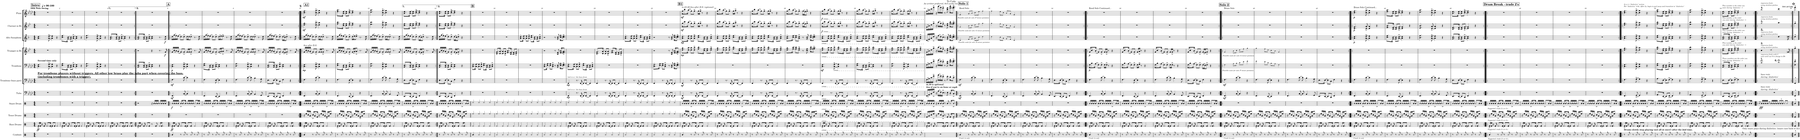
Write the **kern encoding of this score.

**kern	**dynam	**kern	**kern	**dynam	**kern	**kern	**dynam	**kern	**dynam	**kern	**dynam	**kern	**dynam	**kern	**dynam	**kern	**dynam	**kern	**dynam	**kern	**dynam
*part12	*part12	*part11	*part10	*part10	*part9	*part8	*part8	*part7	*part7	*part6	*part6	*part5	*part5	*part4	*part4	*part3	*part3	*part2	*part2	*part1	*part1
*staff12	*staff12	*staff11	*staff10	*staff10	*staff9	*staff8	*staff8	*staff7	*staff7	*staff6	*staff6	*staff5	*staff5	*staff4	*staff4	*staff3	*staff3	*staff2	*staff2	*staff1	*staff1
*I"Glockenspiel	*	*I"Cymbals	*I"Bass Drums	*	*I"Tenor Drums	*I"Snare Drum	*	*I"Tuba	*	*I"Trombone (bass part)	*	*I"Trombone	*	*I"Trumpet in Bb	*	*I"Alto Saxophone	*	*I"Clarinet in Bb	*	*I"Flute	*
*I'Glock.	*	*I'Cym.	*I'B.D.	*	*I'T.D.	*I'S.D.	*	*I'Tba.	*	*I'Tbn. 2	*	*I'Tbn.	*	*I'Tpt. in Bb	*	*I'A. Sax.	*	*I'Cl. in Bb	*	*I'Fl.	*
*stria5	*	*	*	*	*	*	*	*	*	*	*	*	*	*	*	*	*	*	*	*	*
*clefG2	*	*clefX	*clefX	*	*clefX	*clefX	*	*clefF4	*	*clefF4	*	*clefF4	*	*clefG2	*	*clefG2	*	*clefG2	*	*clefG2	*
*Trd-14c-24	*	*	*	*	*	*	*	*	*	*	*	*	*	*Trd1c2	*	*Trd5c9	*	*Trd1c2	*	*	*
*k[b-e-a-d-]	*	*k[]	*k[]	*	*k[]	*k[]	*	*k[b-e-a-d-]	*	*k[b-e-a-d-]	*	*k[b-e-a-d-]	*	*k[b-e-]	*	*k[b-]	*	*k[b-e-]	*	*k[b-e-a-d-]	*
*M4/4	*	*M4/4	*M4/4	*	*M4/4	*M4/4	*	*M4/4	*	*M4/4	*	*M4/4	*	*M4/4	*	*M4/4	*	*M4/4	*	*M4/4	*
*MM90	*	*MM90	*MM90	*	*MM90	*MM90	*	*MM90	*	*MM90	*	*MM90	*	*MM90	*	*MM90	*	*MM90	*	*MM90	*
!!LO:REH:place=s1:a:B:cj:fs=14:t=Intro
=1	=1	=1	=1	=1	=1	=1	=1	=1	=1	=1	=1	=1	=1	=1	=1	=1	=1	=1	=1	=1	=1
!	!	!	!	!	!	!	!	!	!	!	!	!	!	!	!	!	!	!	!	!LO:TX:a:B:t=-100	!
!	!	!	!	!	!	!	!	!	!	!	!	!	!	!	!	!	!	!	!	!LO:TX:a:B:t=16th Note Swing	!
!	!	!	!	!	!	!	!	!	!	!	!	!LO:TX:a:B:t=Second time only	!	!	!	!	!	!	!	!	!
!	!	!	!	!	!	!	!	!	!	!LO:TX:a:B:t=For trombone players without triggers. All other low brass play the tuba part when covering the bass.	!	!	!	!	!	!	!	!	!	!	!
!	!	!	!	!	!	!	!	!	!	!LO:TX:a:t=(including trombones with a trigger).	!	!	!	!	!	!	!	!	!	!	!
!	!	!	!	!LO:DY:b	!	!	!	!	!	!	!	!	!	!	!	!	!	!	!	!	!
1r	.	1r	16Rf^/LL	ff	1r	1r	.	1r	.	1r	.	4.C\ 4.F\	.	1r	.	4.a\ 4.dd\	.	1r	.	1r	.
.	.	.	16Rf/JJ	.	.	.	.	.	.	.	.	.	.	.	.	.	.	.	.	.	.
.	.	.	16r	.	.	.	.	.	.	.	.	.	.	.	.	.	.	.	.	.	.
.	.	.	16Rf/	.	.	.	.	.	.	.	.	.	.	.	.	.	.	.	.	.	.
.	.	.	8.Rf/L	.	.	.	.	.	.	.	.	.	.	.	.	.	.	.	.	.	.
.	.	.	.	.	.	.	.	.	.	.	.	[8C\^ [8G\^	.	.	.	[8a\^ [8ee\^	.	.	.	.	.
.	.	.	[16Rf/Jk	.	.	.	.	.	.	.	.	.	.	.	.	.	.	.	.	.	.
.	.	.	8Rf/L]	.	.	.	.	.	.	.	.	4C\] 4G\]	.	.	.	4a\] 4ee\]	.	.	.	.	.
.	.	.	8Rf/J	.	.	.	.	.	.	.	.	.	.	.	.	.	.	.	.	.	.
.	.	.	4Rf/	.	.	.	.	.	.	.	.	4r	.	.	.	4r	.	.	.	.	.
=2	=2	=2	=2	=2	=2	=2	=2	=2	=2	=2	=2	=2	=2	=2	=2	=2	=2	=2	=2	=2	=2
1r	.	1r	16Rf^/LL	.	1r	1r	.	1r	.	1r	.	8.E-\ 8.A-\L	.	1r	.	8.cc\ 8.ff\L	.	1r	.	1r	.
.	.	.	16Rf/JJ	.	.	.	.	.	.	.	.	.	.	.	.	.	.	.	.	.	.
.	.	.	16r	.	.	.	.	.	.	.	.	.	.	.	.	.	.	.	.	.	.
.	.	.	16Rf/	.	.	.	.	.	.	.	.	[16BB-\ [16E-\Jk	.	.	.	[16g\ [16cc\Jk	.	.	.	.	.
.	.	.	8.Rf/L	.	.	.	.	.	.	.	.	8BB-\] 8E-\]L	.	.	.	8g\] 8cc\]L	.	.	.	.	.
.	.	.	.	.	.	.	.	.	.	.	.	[8C\^ [8F\^J	.	.	.	[8a\^ [8dd\^J	.	.	.	.	.
.	.	.	[16Rf/Jk	.	.	.	.	.	.	.	.	.	.	.	.	.	.	.	.	.	.
.	.	.	8Rf/L]	.	.	.	.	.	.	.	.	4C\] 4F\]	.	.	.	4a\] 4dd\]	.	.	.	.	.
.	.	.	8Rf/J	.	.	.	.	.	.	.	.	.	.	.	.	.	.	.	.	.	.
.	.	.	4Rf/	.	.	.	.	.	.	.	.	4r	.	.	.	4r	.	.	.	.	.
=3	=3	=3	=3	=3	=3	=3	=3	=3	=3	=3	=3	=3	=3	=3	=3	=3	=3	=3	=3	=3	=3
1r	.	1r	16Rf^/LL	.	1r	1r	.	1r	.	1r	.	4.D-\ 4.A-\	.	1r	.	4.b-\ 4.ff\	.	1r	.	1r	.
.	.	.	16Rf/JJ	.	.	.	.	.	.	.	.	.	.	.	.	.	.	.	.	.	.
.	.	.	16r	.	.	.	.	.	.	.	.	.	.	.	.	.	.	.	.	.	.
.	.	.	16Rf/	.	.	.	.	.	.	.	.	.	.	.	.	.	.	.	.	.	.
.	.	.	8.Rf/L	.	.	.	.	.	.	.	.	.	.	.	.	.	.	.	.	.	.
.	.	.	.	.	.	.	.	.	.	.	.	[8C\^ [8G\^	.	.	.	[8a\^ [8ee\^	.	.	.	.	.
.	.	.	[16Rf/Jk	.	.	.	.	.	.	.	.	.	.	.	.	.	.	.	.	.	.
.	.	.	8Rf/L]	.	.	.	.	.	.	.	.	4C\] 4G\]	.	.	.	4a\] 4ee\]	.	.	.	.	.
.	.	.	8Rf/J	.	.	.	.	.	.	.	.	.	.	.	.	.	.	.	.	.	.
.	.	.	4Rf/	.	.	.	.	.	.	.	.	4r	.	.	.	4r	.	.	.	.	.
=4	=4	=4	=4	=4	=4	=4	=4	=4	=4	=4	=4	=4	=4	=4	=4	=4	=4	=4	=4	=4	=4
1r	.	1r	16Rf^/LL	.	1r	1r	.	1r	.	1r	.	1r	.	1r	.	8.g/ 8.cc/L	.	1r	.	1r	.
.	.	.	16Rf/JJ	.	.	.	.	.	.	.	.	.	.	.	.	.	.	.	.	.	.
.	.	.	16r	.	.	.	.	.	.	.	.	.	.	.	.	.	.	.	.	.	.
.	.	.	16Rf/	.	.	.	.	.	.	.	.	.	.	.	.	[16g/ [16cc/Jk	.	.	.	.	.
.	.	.	8.Rf/L	.	.	.	.	.	.	.	.	.	.	.	.	8g\] 8cc\]L	.	.	.	.	.
.	.	.	.	.	.	.	.	.	.	.	.	.	.	.	.	[8a\^ [8dd\^J	.	.	.	.	.
.	.	.	[16Rf/Jk	.	.	.	.	.	.	.	.	.	.	.	.	.	.	.	.	.	.
.	.	.	8Rf/L]	.	.	.	.	.	.	.	.	.	.	.	.	4a\] 4dd\]	.	.	.	.	.
.	.	.	8Rf/J	.	.	.	.	.	.	.	.	.	.	.	.	.	.	.	.	.	.
.	.	.	16Rf/KL	.	.	.	.	.	.	.	.	.	.	.	.	4r	.	.	.	.	.
.	.	.	8.Rf/J	.	.	.	.	.	.	.	.	.	.	.	.	.	.	.	.	.	.
=5:|!	=5:|!	=5:|!	=5:|!	=5:|!	=5:|!	=5:|!	=5:|!	=5:|!	=5:|!	=5:|!	=5:|!	=5:|!	=5:|!	=5:|!	=5:|!	=5:|!	=5:|!	=5:|!	=5:|!	=5:|!	=5:|!
1r	.	1r	16Rf^/LL	.	1r	2r	.	1r	.	1r	.	8.BB-/ 8.E-/L	.	2r	.	8.g/ 8.cc/L	.	1r	.	1r	.
.	.	.	16Rf/JJ	.	.	.	.	.	.	.	.	.	.	.	.	.	.	.	.	.	.
.	.	.	16r	.	.	.	.	.	.	.	.	.	.	.	.	.	.	.	.	.	.
.	.	.	16Rf/	.	.	.	.	.	.	.	.	[16BB-/ [16E-/Jk	.	.	.	[16g/ [16cc/Jk	.	.	.	.	.
.	.	.	8Rf/L	.	.	.	.	.	.	.	.	8BB-\] 8E-\]L	.	.	.	8g\] 8cc\]L	.	.	.	.	.
.	.	.	8Rf/J	.	.	.	.	.	.	.	.	[8C\^ [8F\^J	.	.	.	[8a\^ [8dd\^J	.	.	.	.	.
.	.	.	8r	.	.	16r	.	.	.	.	.	4C\] 4F\]	.	4r	.	4a\] 4dd\]	.	.	.	.	.
.	.	.	.	.	.	16R/LL	.	.	.	.	.	.	.	.	.	.	.	.	.	.	.
.	.	.	8Rf/	.	.	16R/	.	.	.	.	.	.	.	.	.	.	.	.	.	.	.
.	.	.	.	.	.	16R/JJ	.	.	.	.	.	.	.	.	.	.	.	.	.	.	.
!	!	!	!	!	!	!LO:N:head=diamond	!	!	!	!	!	!	!	!	!	!	!	!	!	!	!
.	.	.	16Rf/KL	.	.	16R/LL	.	.	.	.	.	4r	.	8.r	.	8.r	.	.	.	.	.
.	.	.	8.Rf/J	.	.	16R/	.	.	.	.	.	.	.	.	.	.	.	.	.	.	.
.	.	.	.	.	.	16R/	.	.	.	.	.	.	.	.	.	.	.	.	.	.	.
!	!	!	!	!	!	!	!	!	!	!	!	!	!	!	!LO:DY:b	!	!LO:DY:b	!	!	!	!
.	.	.	.	.	.	16R/JJ	.	.	.	.	.	.	.	16g/	f	16dd\	f	.	.	.	.
!!LO:REH:place=s1:a:B:cj:fs=14:t=A
=6!|:	=6!|:	=6!|:	=6!|:	=6!|:	=6!|:	=6!|:	=6!|:	=6!|:	=6!|:	=6!|:	=6!|:	=6!|:	=6!|:	=6!|:	=6!|:	=6!|:	=6!|:	=6!|:	=6!|:	=6!|:	=6!|:
!	!	!	!	!LO:DY:b	!	!LO:N:head=diamond	!LO:DY:b	!	!LO:DY:b	!	!LO:DY:b	!	!LO:DY:b	!	!	!	!	!	!	!	!
1r	.	4R/	16Rf^/LL	ff	1r	16R/LL	f	4.FF/	mf	4.F\	mf	4.C\ 4.F\	p	16g/LL	.	16dd\LL	.	1r	.	1r	.
.	.	.	16Rf/JJ	.	.	16R/	.	.	.	.	.	.	.	(16cc/	.	(16gg\	.	.	.	.	.
.	.	.	16r	.	.	16R/	.	.	.	.	.	.	.	16b-/)	.	16ff\)	.	.	.	.	.
.	.	.	16Rf/	.	.	16R/JJ	.	.	.	.	.	.	.	(16a/JJ	.	(16ee\JJ	.	.	.	.	.
.	.	8r	8.Rf/L	.	.	16R^/KL	.	.	.	.	.	.	.	8g/L)	.	8dd\L)	.	.	.	.	.
.	.	.	.	.	.	8R/	.	.	.	.	.	.	.	.	.	.	.	.	.	.	.
.	.	8R/	.	.	.	.	.	[8C/	.	[8c\	.	[8C\^ [8G\^	.	8g^/J	.	8dd^\J	.	.	.	.	.
.	.	.	[16Rf/Jk	.	.	16R/Jk	.	.	.	.	.	.	.	.	.	.	.	.	.	.	.
!	!	!	!	!	!	!LO:N:head=diamond	!	!	!	!	!	!	!	!	!	!	!	!	!	!	!
.	.	8r	8Rf/L]	.	.	16R/LL	.	4C/]	.	4c\]	.	4C\] 4G\]	.	16g/LL	.	16dd\LL	.	.	.	.	.
.	.	.	.	.	.	16R/	.	.	.	.	.	.	.	16g/J	.	16dd\J	.	.	.	.	.
.	.	8R/	8Rf/J	.	.	16R/	.	.	.	.	.	.	.	8g^/J	.	8dd^\J	.	.	.	.	.
.	.	.	.	.	.	16R/JJ	.	.	.	.	.	.	.	.	.	.	.	.	.	.	.
.	.	8r	4Rf/	.	.	8R^/L	.	4r	.	4r	.	4r	.	8.r	.	8.r	.	.	.	.	.
.	.	8R/	.	.	.	16R/L	.	.	.	.	.	.	.	.	.	.	.	.	.	.	.
.	.	.	.	.	.	16R/JJ	.	.	.	.	.	.	.	16g/	.	16dd\	.	.	.	.	.
=7	=7	=7	=7	=7	=7	=7	=7	=7	=7	=7	=7	=7	=7	=7	=7	=7	=7	=7	=7	=7	=7
!	!	!	!	!	!	!LO:N:head=diamond	!	!	!	!	!	!	!	!	!	!	!	!	!	!	!
1r	.	8r	16Rf^/LL	.	1r	16R/LL	.	4.FF/	.	4.F\	.	8.E-\ 8.A-\L	.	16g/LL	.	16dd\LL	.	1r	.	1r	.
.	.	.	16Rf/JJ	.	.	16R/	.	.	.	.	.	.	.	(16cc/	.	(16gg\	.	.	.	.	.
.	.	8R/	16r	.	.	16R/	.	.	.	.	.	.	.	16b-/)	.	16ff\)	.	.	.	.	.
.	.	.	16Rf/	.	.	16R/JJ	.	.	.	.	.	[16BB-\ [16E-\Jk	.	(16a/JJ	.	(16ee\JJ	.	.	.	.	.
.	.	8r	8.Rf/L	.	.	16R^/KL	.	.	.	.	.	8BB-\] 8E-\]L	.	8g/L)	.	8dd\L)	.	.	.	.	.
.	.	.	.	.	.	8R/	.	.	.	.	.	.	.	.	.	.	.	.	.	.	.
.	.	8R/	.	.	.	.	.	[8EE-/	.	[8E-\	.	[8C\^ [8F\^J	.	8g^/J	.	8dd^\J	.	.	.	.	.
.	.	.	[16Rf/Jk	.	.	16R/Jk	.	.	.	.	.	.	.	.	.	.	.	.	.	.	.
!	!	!	!	!	!	!LO:N:head=diamond	!	!	!	!	!	!	!	!	!	!	!	!	!	!	!
.	.	8r	8Rf/L]	.	.	16R/LL	.	4EE-/]	.	4E-\]	.	4C\] 4F\]	.	(16g/LL	.	(16dd\LL	.	.	.	.	.
.	.	.	.	.	.	16R/	.	.	.	.	.	.	.	16a/J)	.	16ee\J)	.	.	.	.	.
.	.	8R/	8Rf/J	.	.	16R/	.	.	.	.	.	.	.	8a^/J	.	8ee^\J	.	.	.	.	.
.	.	.	.	.	.	16R/JJ	.	.	.	.	.	.	.	.	.	.	.	.	.	.	.
.	.	8r	4Rf/	.	.	8R^/L	.	4r	.	4r	.	4r	.	8.r	.	8.r	.	.	.	.	.
.	.	8R/	.	.	.	16R/L	.	.	.	.	.	.	.	.	.	.	.	.	.	.	.
.	.	.	.	.	.	16R/JJ	.	.	.	.	.	.	.	16g/	.	16dd\	.	.	.	.	.
=8	=8	=8	=8	=8	=8	=8	=8	=8	=8	=8	=8	=8	=8	=8	=8	=8	=8	=8	=8	=8	=8
!	!	!	!	!	!	!LO:N:head=diamond	!	!	!	!	!	!	!	!	!	!	!	!	!	!	!
1r	.	8r	16Rf^/LL	.	1r	16R/LL	.	4.FF/	.	4.F\	.	4.D-\ 4.A-\	.	16g/LL	.	16dd\LL	.	1r	.	1r	.
.	.	.	16Rf/JJ	.	.	16R/	.	.	.	.	.	.	.	(16cc/	.	(16gg\	.	.	.	.	.
.	.	8R/	16r	.	.	16R/	.	.	.	.	.	.	.	16b-/)	.	16ff\)	.	.	.	.	.
.	.	.	16Rf/	.	.	16R/JJ	.	.	.	.	.	.	.	(16a/JJ	.	(16ee\JJ	.	.	.	.	.
.	.	8r	8.Rf/L	.	.	16R^/KL	.	.	.	.	.	.	.	8g/L)	.	8dd\L)	.	.	.	.	.
.	.	.	.	.	.	8R/	.	.	.	.	.	.	.	.	.	.	.	.	.	.	.
.	.	8R/	.	.	.	.	.	[8C/	.	[8c\	.	[8C\^ [8G\^	.	8g^/J	.	8dd^\J	.	.	.	.	.
.	.	.	[16Rf/Jk	.	.	16R/Jk	.	.	.	.	.	.	.	.	.	.	.	.	.	.	.
!	!	!	!	!	!	!LO:N:head=diamond	!	!	!	!	!	!	!	!	!	!	!	!	!	!	!
.	.	8r	8Rf/L]	.	.	16R^/LL	.	8C/]	.	8c\]	.	4C\] 4G\]	.	16g/LL	.	16dd\LL	.	.	.	.	.
.	.	.	.	.	.	16R/	.	.	.	.	.	.	.	16g/J	.	16dd\J	.	.	.	.	.
.	.	8R/	8Rf/J	.	.	16R/	.	4BB-/	.	4B-\	.	.	.	8g^/J	.	8dd^\J	.	.	.	.	.
.	.	.	.	.	.	16R/JJ	.	.	.	.	.	.	.	.	.	.	.	.	.	.	.
.	.	8r	4Rf/	.	.	8R^/L	.	.	.	.	.	4r	.	8.r	.	8.r	.	.	.	.	.
.	.	8R/	.	.	.	16R/L	.	8GG/	.	8G\	.	.	.	.	.	.	.	.	.	.	.
.	.	.	.	.	.	16R/JJ	.	.	.	.	.	.	.	16g/	.	16dd\	.	.	.	.	.
=9	=9	=9	=9	=9	=9	=9	=9	=9	=9	=9	=9	=9	=9	=9	=9	=9	=9	=9	=9	=9	=9
!	!	!	!	!	!	!LO:N:head=diamond	!	!	!	!	!	!	!	!	!	!	!	!	!	!	!
1r	.	8r	16Rf^/LL	.	1r	16R/LL	.	8.EE-/L	.	8.E-\L	.	8.BB-/ 8.E-/L	.	16g/LL	.	16dd\LL	.	1r	.	1r	.
.	.	.	16Rf/JJ	.	.	16R/	.	.	.	.	.	.	.	(16cc/	.	(16gg\	.	.	.	.	.
.	.	8R/	16r	.	.	16R/	.	.	.	.	.	.	.	16b-/)	.	16ff\)	.	.	.	.	.
.	.	.	16Rf/	.	.	16R/JJ	.	[16EE-/Jk	.	[16E-\Jk	.	[16BB-/ [16E-/Jk	.	(16a/JJ	.	(16ee\JJ	.	.	.	.	.
.	.	8r	8.Rf/L	.	.	16R^/KL	.	8EE-/L]	.	8E-\L]	.	8BB-\] 8E-\]L	.	8g/L)	.	8dd\L)	.	.	.	.	.
.	.	.	.	.	.	8R/	.	.	.	.	.	.	.	.	.	.	.	.	.	.	.
.	.	8R/	.	.	.	.	.	8CC/J	.	8C\J	.	8C\^ 8G\^J	.	8g^/J	.	8dd^\J	.	.	.	.	.
.	.	.	[16Rf/Jk	.	.	16R/Jk	.	.	.	.	.	.	.	.	.	.	.	.	.	.	.
!	!	!	!	!	!	!LO:N:head=diamond	!	!	!	!	!	!	!	!	!	!	!	!	!	!	!
.	.	8r	8Rf/L]	.	.	16R/LL	.	4FF/	.	4F\	.	4C\ 4F\	.	(16g/LL	.	(16dd\LL	.	.	.	.	.
.	.	.	.	.	.	16R/	.	.	.	.	.	.	.	16f/J)	.	16cc\J)	.	.	.	.	.
.	.	8R/	8Rf/J	.	.	16R/	.	.	.	.	.	.	.	8g^/J	.	8dd^\J	.	.	.	.	.
.	.	.	.	.	.	16R/JJ	.	.	.	.	.	.	.	.	.	.	.	.	.	.	.
.	.	8r	16Rf/KL	.	.	8R^/L	.	4r	.	4r	.	4r	.	8.r	.	8.r	.	.	.	.	.
.	.	.	8.Rf/J	.	.	.	.	.	.	.	.	.	.	.	.	.	.	.	.	.	.
.	.	8R/	.	.	.	16R/L	.	.	.	.	.	.	.	.	.	.	.	.	.	.	.
.	.	.	.	.	.	16R/JJ	.	.	.	.	.	.	.	16g/	.	16dd\	.	.	.	.	.
!!LO:REH:place=s1:a:B:cj:fs=14:t=A1
=10:|!|:	=10:|!|:	=10:|!|:	=10:|!|:	=10:|!|:	=10:|!|:	=10:|!|:	=10:|!|:	=10:|!|:	=10:|!|:	=10:|!|:	=10:|!|:	=10:|!|:	=10:|!|:	=10:|!|:	=10:|!|:	=10:|!|:	=10:|!|:	=10:|!|:	=10:|!|:	=10:|!|:	=10:|!|:
!	!	!	!	!	!	!	!	!	!	!	!	!	!	!LO:TX:a:i:t=8va after D.S.	!	!	!	!	!	!	!
!	!LO:DY:b	!	!	!	!	!LO:N:head=diamond	!	!	!	!	!	!	!LO:DY:b	!	!	!	!	!	!LO:DY:b	!	!LO:DY:b
4.ff	p	4R/	16Rf^/LL	.	16r	16R/LL	.	4.FF/	.	4.F\	.	4.C\ 4.F\	mp	16g/LL	.	16dd\LL	.	4.dd\ 4.gg\	mf	4.cc\ 4.ff\	mf
.	.	.	16Rf/JJ	.	16Ree/LL	16R/	.	.	.	.	.	.	.	(16cc/	.	(16gg\	.	.	.	.	.
.	.	.	16r	.	16Rcc/	16R/	.	.	.	.	.	.	.	16b-/)	.	16ff\)	.	.	.	.	.
.	.	.	16Rf/	.	16Ra/JJ	16R/JJ	.	.	.	.	.	.	.	(16a/JJ	.	(16ee\JJ	.	.	.	.	.
.	.	8r	8.Rf/L	.	16Rcc^/KL	16R^/KL	.	.	.	.	.	.	.	8g/L)	.	8dd\L)	.	.	.	.	.
.	.	.	.	.	8Ra/	8R/	.	.	.	.	.	.	.	.	.	.	.	.	.	.	.
[8gg^	.	8R/	.	.	.	.	.	[8C/	.	[8c\	.	[8C\^ [8G\^	.	8g^/J	.	8dd^\J	.	[8dd\^ [8aa\^	.	[8cc\^ [8gg\^	.
.	.	.	[16Rf/Jk	.	16Rf/Jk	16R/Jk	.	.	.	.	.	.	.	.	.	.	.	.	.	.	.
!	!	!	!	!	!	!LO:N:head=diamond	!	!	!	!	!	!	!	!	!	!	!	!	!	!	!
4gg]	.	8r	8Rf/L]	.	16r	16R/LL	.	4C/]	.	4c\]	.	4C\] 4G\]	.	16g/LL	.	16dd\LL	.	4dd\] 4aa\]	.	4cc\] 4gg\]	.
.	.	.	.	.	16Ree/LL	16R/	.	.	.	.	.	.	.	16g/J	.	16dd\J	.	.	.	.	.
.	.	8R/	8Rf/J	.	16Rcc/	16R/	.	.	.	.	.	.	.	8g^/J	.	8dd^\J	.	.	.	.	.
.	.	.	.	.	16Ra/JJ	16R/JJ	.	.	.	.	.	.	.	.	.	.	.	.	.	.	.
4r	.	8r	4Rf/	.	16Rf^/LL	8R^/L	.	4r	.	4r	.	4r	.	8.r	.	8.r	.	4r	.	4r	.
.	.	.	.	.	16Ra/J	.	.	.	.	.	.	.	.	.	.	.	.	.	.	.	.
.	.	8R/	.	.	8Ree/J	16R/L	.	.	.	.	.	.	.	.	.	.	.	.	.	.	.
.	.	.	.	.	.	16R/JJ	.	.	.	.	.	.	.	16g/	.	16dd\	.	.	.	.	.
=11	=11	=11	=11	=11	=11	=11	=11	=11	=11	=11	=11	=11	=11	=11	=11	=11	=11	=11	=11	=11	=11
!	!	!	!	!	!	!LO:N:head=diamond	!	!	!	!	!	!	!	!	!	!	!	!	!	!	!
8.aa-\L	.	8r	16Rf^/LL	.	16r	16R/LL	.	4.FF/	.	4.F\	.	8.E-\ 8.A-\L	.	16g/LL	.	16dd\LL	.	8.ff\ 8.bb-\L	.	8.ee-\ 8.aa-\L	.
.	.	.	16Rf/JJ	.	16Ree/LL	16R/	.	.	.	.	.	.	.	(16cc/	.	(16gg\	.	.	.	.	.
.	.	8R/	16r	.	16Rcc/	16R/	.	.	.	.	.	.	.	16b-/)	.	16ff\)	.	.	.	.	.
[16ee-\Jk	.	.	16Rf/	.	16Ra/JJ	16R/JJ	.	.	.	.	.	[16BB-\ [16E-\Jk	.	(16a/JJ	.	(16ee\JJ	.	[16cc\ [16ff\Jk	.	[16b-\ [16ee-\Jk	.
8ee-\L]	.	8r	8.Rf/L	.	16Rcc^/KL	16R^/KL	.	.	.	.	.	8BB-\] 8E-\]L	.	8g/L)	.	8dd\L)	.	8cc\] 8ff\]L	.	8b-\] 8ee-\]L	.
.	.	.	.	.	8Ra/	8R/	.	.	.	.	.	.	.	.	.	.	.	.	.	.	.
[8ff^\J	.	8R/	.	.	.	.	.	[8EE-/	.	[8E-\	.	[8C\^ [8F\^J	.	8g^/J	.	8dd^\J	.	[8dd\^ [8gg\^J	.	[8cc\^ [8ff\^J	.
.	.	.	[16Rf/Jk	.	16Rf/Jk	16R/Jk	.	.	.	.	.	.	.	.	.	.	.	.	.	.	.
!	!	!	!	!	!	!LO:N:head=diamond	!	!	!	!	!	!	!	!	!	!	!	!	!	!	!
4ff]	.	8r	8Rf/L]	.	16r	16R/LL	.	4EE-/]	.	4E-\]	.	4C\] 4F\]	.	(16g/LL	.	(16dd\LL	.	4dd\] 4gg\]	.	4cc\] 4ff\]	.
.	.	.	.	.	16Ree/LL	16R/	.	.	.	.	.	.	.	16a/J)	.	16ee\J)	.	.	.	.	.
.	.	8R/	8Rf/J	.	16Rcc/	16R/	.	.	.	.	.	.	.	8a^/J	.	8ee^\J	.	.	.	.	.
.	.	.	.	.	16Ra/JJ	16R/JJ	.	.	.	.	.	.	.	.	.	.	.	.	.	.	.
4r	.	8r	4Rf/	.	16Rf^/LL	8R^/L	.	4r	.	4r	.	4r	.	8.r	.	8.r	.	4r	.	4r	.
.	.	.	.	.	16Ra/J	.	.	.	.	.	.	.	.	.	.	.	.	.	.	.	.
.	.	8R/	.	.	8Ree/J	16R/L	.	.	.	.	.	.	.	.	.	.	.	.	.	.	.
.	.	.	.	.	.	16R/JJ	.	.	.	.	.	.	.	16g/	.	16dd\	.	.	.	.	.
=12	=12	=12	=12	=12	=12	=12	=12	=12	=12	=12	=12	=12	=12	=12	=12	=12	=12	=12	=12	=12	=12
!	!	!	!	!	!	!LO:N:head=diamond	!	!	!	!	!	!	!	!	!	!	!	!	!	!	!
4.aa-	.	8r	16Rf^/LL	.	16r	16R/LL	.	4.FF/	.	4.F\	.	4.D-\ 4.A-\	.	16g/LL	.	16dd\LL	.	4.ee-\ 4.bb-\	.	4.dd-\ 4.aa-\	.
.	.	.	16Rf/JJ	.	16Ree/LL	16R/	.	.	.	.	.	.	.	(16cc/	.	(16gg\	.	.	.	.	.
.	.	8R/	16r	.	16Rcc/	16R/	.	.	.	.	.	.	.	16b-/)	.	16ff\)	.	.	.	.	.
.	.	.	16Rf/	.	16Ra/JJ	16R/JJ	.	.	.	.	.	.	.	(16a/JJ	.	(16ee\JJ	.	.	.	.	.
.	.	8r	8.Rf/L	.	16Rcc^/KL	16R^/KL	.	.	.	.	.	.	.	8g/L)	.	8dd\L)	.	.	.	.	.
.	.	.	.	.	8Ra/	8R/	.	.	.	.	.	.	.	.	.	.	.	.	.	.	.
[8gg^	.	8R/	.	.	.	.	.	[8C/	.	[8c\	.	[8C\^ [8G\^	.	8g^/J	.	8dd^\J	.	[8dd\^ [8aa\^	.	[8cc\^ [8gg\^	.
.	.	.	[16Rf/Jk	.	16Rf/Jk	16R/Jk	.	.	.	.	.	.	.	.	.	.	.	.	.	.	.
!	!	!	!	!	!	!LO:N:head=diamond	!	!	!	!	!	!	!	!	!	!	!	!	!	!	!
4gg]	.	8r	8Rf/L]	.	16r	16R^/LL	.	8C/]	.	8c\]	.	4C\] 4G\]	.	16g/LL	.	16dd\LL	.	4dd\] 4aa\]	.	4cc\] 4gg\]	.
.	.	.	.	.	16Ree/LL	16R/	.	.	.	.	.	.	.	16g/J	.	16dd\J	.	.	.	.	.
.	.	8R/	8Rf/J	.	16Rcc/	16R/	.	4BB-/	.	4B-\	.	.	.	8g^/J	.	8dd^\J	.	.	.	.	.
.	.	.	.	.	16Ra/JJ	16R/JJ	.	.	.	.	.	.	.	.	.	.	.	.	.	.	.
4r	.	8r	4Rf/	.	16Rf^/LL	8R^/L	.	.	.	.	.	4r	.	8.r	.	8.r	.	4r	.	4r	.
.	.	.	.	.	16Ra/J	.	.	.	.	.	.	.	.	.	.	.	.	.	.	.	.
.	.	8R/	.	.	8Ree/J	16R/L	.	8GG/	.	8G\	.	.	.	.	.	.	.	.	.	.	.
.	.	.	.	.	.	16R/JJ	.	.	.	.	.	.	.	16g/	.	16dd\	.	.	.	.	.
=13	=13	=13	=13	=13	=13	=13	=13	=13	=13	=13	=13	=13	=13	=13	=13	=13	=13	=13	=13	=13	=13
!	!	!	!	!	!	!LO:N:head=diamond	!	!	!	!	!	!	!	!	!	!	!	!	!	!	!
8.ee-\L	.	8r	16Rf^/LL	.	16r	16R/LL	.	8.EE-/L	.	8.E-\L	.	8.BB-/ 8.E-/L	.	16g/LL	.	16dd\LL	.	8.cc\ 8.ff\L	.	8.b-\ 8.ee-\L	.
.	.	.	16Rf/JJ	.	16Ree/LL	16R/	.	.	.	.	.	.	.	(16cc/	.	(16gg\	.	.	.	.	.
.	.	8R/	16r	.	16Rcc/	16R/	.	.	.	.	.	.	.	16b-/)	.	16ff\)	.	.	.	.	.
[16ee-\Jk	.	.	16Rf/	.	16Ra/JJ	16R/JJ	.	[16EE-/Jk	.	[16E-\Jk	.	[16BB-/ [16E-/Jk	.	(16a/JJ	.	(16ee\JJ	.	[16cc\ [16ff\Jk	.	[16b-\ [16ee-\Jk	.
8ee-\L]	.	8r	8.Rf/L	.	16Rcc^/KL	16R^/KL	.	8EE-/L]	.	8E-\L]	.	8BB-\] 8E-\]L	.	8g/L)	.	8dd\L)	.	8cc\] 8ff\]L	.	8b-\] 8ee-\]L	.
.	.	.	.	.	8Ra/	8R/	.	.	.	.	.	.	.	.	.	.	.	.	.	.	.
[8ff^\J	.	8R/	.	.	.	.	.	8CC/J	.	8C\J	.	[8C\^ [8F\^J	.	8g^/J	.	8dd^\J	.	[8dd\^ [8gg\^J	.	[8cc\^ [8ff\^J	.
.	.	.	[16Rf/Jk	.	16Rf/Jk	16R/Jk	.	.	.	.	.	.	.	.	.	.	.	.	.	.	.
!	!	!	!	!	!	!LO:N:head=diamond	!	!	!	!	!	!	!	!	!	!	!	!	!	!	!
4ff]	.	8r	8Rf/L]	.	16r	16R/LL	.	4FF/	.	4F\	.	4C\] 4F\]	.	(16g/LL	.	(16dd\LL	.	4dd\] 4gg\]	.	4cc\] 4ff\]	.
.	.	.	.	.	16Ree/LL	16R/	.	.	.	.	.	.	.	16f/J)	.	16cc\J)	.	.	.	.	.
.	.	8R/	8Rf/J	.	16Rcc/	16R/	.	.	.	.	.	.	.	8g^/J	.	8dd^\J	.	.	.	.	.
.	.	.	.	.	16Ra/JJ	16R/JJ	.	.	.	.	.	.	.	.	.	.	.	.	.	.	.
4r	.	8r	16Rf/KL	.	16Rf^/LL	8R^/L	.	4r	.	4r	.	4r	.	8.r	.	8.r	.	4r	.	4r	.
.	.	.	8.Rf/J	.	16Ra/J	.	.	.	.	.	.	.	.	.	.	.	.	.	.	.	.
.	.	8R/	.	.	8Ree/J	16R/L	.	.	.	.	.	.	.	.	.	.	.	.	.	.	.
.	.	.	.	.	.	16R/JJ	.	.	.	.	.	.	.	16g/	.	16dd\	.	.	.	.	.
=14:|!	=14:|!	=14:|!	=14:|!	=14:|!	=14:|!	=14:|!	=14:|!	=14:|!	=14:|!	=14:|!	=14:|!	=14:|!	=14:|!	=14:|!	=14:|!	=14:|!	=14:|!	=14:|!	=14:|!	=14:|!	=14:|!
!	!	!	!	!	!	!LO:N:head=diamond	!	!	!	!	!	!	!	!	!	!	!	!	!	!	!
1r	.	8r	16Rf^/LL	.	16r	16R/LL	.	8.EE-/L	.	8.E-\L	.	8.BB-/ 8.E-/L	.	16g/LL	.	16dd\LL	.	8.cc\ 8.ff\L	.	8.b-\ 8.ee-\L	.
.	.	.	16Rf/JJ	.	16Ree/LL	16R/	.	.	.	.	.	.	.	(16cc/	.	(16gg\	.	.	.	.	.
.	.	8R/	16r	.	16Rcc/	16R/	.	.	.	.	.	.	.	16b-/)	.	16ff\)	.	.	.	.	.
.	.	.	16Rf/	.	16Ra/JJ	16R/JJ	.	[16EE-/Jk	.	[16E-\Jk	.	[16BB-/ [16E-/Jk	.	(16a/JJ	.	(16ee\JJ	.	[16cc\ [16ff\Jk	.	[16b-\ [16ee-\Jk	.
.	.	8r	8.Rf/L	.	16Rcc^/KL	16R^/KL	.	8EE-/L]	.	8E-\L]	.	8BB-\] 8E-\]L	.	8g/L)	.	8dd\L)	.	8cc\] 8ff\]L	.	8b-\] 8ee-\]L	.
.	.	.	.	.	8Ra/	8R/	.	.	.	.	.	.	.	.	.	.	.	.	.	.	.
.	.	8R/	.	.	.	.	.	8CC/J	.	8C\J	.	[8C\^ [8F\^J	.	8g^/J	.	8dd^\J	.	[8dd\^ [8gg\^J	.	[8cc\^ [8ff\^J	.
.	.	.	[16Rf/Jk	.	16Rf/Jk	16R/Jk	.	.	.	.	.	.	.	.	.	.	.	.	.	.	.
!	!	!	!	!	!	!LO:N:head=diamond	!	!	!	!	!	!	!	!	!	!	!	!	!	!	!
.	.	8r	8Rf/L]	.	16r	16R/LL	.	4FF/	.	4F\	.	4C\] 4F\]	.	(16g/LL	.	(16dd\LL	.	4dd\] 4gg\]	.	4cc\] 4ff\]	.
.	.	.	.	.	16Ree/LL	16R/	.	.	.	.	.	.	.	16f/J)	.	16cc\J)	.	.	.	.	.
.	.	8R/	8Rf/J	.	16Rcc/	16R/	.	.	.	.	.	.	.	8g^/J	.	8dd^\J	.	.	.	.	.
.	.	.	.	.	16Ra/JJ	16R/JJ	.	.	.	.	.	.	.	.	.	.	.	.	.	.	.
.	.	8r	16Rf/KL	.	16Rf^/LL	8R^/L	.	4r	.	4r	.	4r	.	4r	.	4r	.	4r	.	4r	.
.	.	.	8.Rf/J	.	16Ra/J	.	.	.	.	.	.	.	.	.	.	.	.	.	.	.	.
.	.	8R/	.	.	8Ree/J	16R/L	.	.	.	.	.	.	.	.	.	.	.	.	.	.	.
.	.	.	.	.	.	16R/JJ	.	.	.	.	.	.	.	.	.	.	.	.	.	.	.
!!LO:REH:place=s1:a:B:cj:fs=14:t=B
=15||	=15||	=15||	=15||	=15||	=15||	=15||	=15||	=15||	=15||	=15||	=15||	=15||	=15||	=15||	=15||	=15||	=15||	=15||	=15||	=15||	=15||
1r	.	4R/	4Rf/	.	4Ree/	4Rdd/	.	1r	.	1r	.	8.C\~ 8.F\~L	.	1r	.	1r	.	1r	.	1r	.
.	.	.	.	.	.	.	.	.	.	.	.	[16C\ [16G\Jk	.	.	.	.	.	.	.	.	.
.	.	4R/	4Rf/	.	4Ree/	4Rdd/	.	.	.	.	.	8C\] 8G\]L	.	.	.	.	.	.	.	.	.
.	.	.	.	.	.	.	.	.	.	.	.	8C\^ 8G\^J	.	.	.	.	.	.	.	.	.
.	.	4R/	4Rf/	.	4Ree/	4Rdd/	.	.	.	.	.	8.E-\ 8.A-\L	.	.	.	.	.	.	.	.	.
.	.	.	.	.	.	.	.	.	.	.	.	[16BB-\ [16E-\Jk	.	.	.	.	.	.	.	.	.
.	.	4R/	4Rf/	.	4Ree/	4Rdd/	.	.	.	.	.	8BB-\] 8E-\]L	.	.	.	.	.	.	.	.	.
.	.	.	.	.	.	.	.	.	.	.	.	8C\^ 8F\^J	.	.	.	.	.	.	.	.	.
=16	=16	=16	=16	=16	=16	=16	=16	=16	=16	=16	=16	=16	=16	=16	=16	=16	=16	=16	=16	=16	=16
1r	.	4R/	4Rf/	.	4Ree/	4Rdd/	.	1r	.	1r	.	1r	.	8.d/~ 8.g/~L	.	1r	.	1r	.	1r	.
.	.	.	.	.	.	.	.	.	.	.	.	.	.	[16d/ [16a/Jk	.	.	.	.	.	.	.
.	.	4R/	4Rf/	.	4Ree/	4Rdd/	.	.	.	.	.	.	.	8d/] 8a/]L	.	.	.	.	.	.	.
.	.	.	.	.	.	.	.	.	.	.	.	.	.	8d/^ 8a/^J	.	.	.	.	.	.	.
.	.	4R/	4Rf/	.	4Ree/	4Rdd/	.	.	.	.	.	.	.	8.f/ 8.b-/L	.	.	.	.	.	.	.
.	.	.	.	.	.	.	.	.	.	.	.	.	.	[16c/ [16f/Jk	.	.	.	.	.	.	.
.	.	4R/	4Rf/	.	4Ree/	4Rdd/	.	.	.	.	.	.	.	8c/] 8f/]L	.	.	.	.	.	.	.
.	.	.	.	.	.	.	.	.	.	.	.	.	.	8d/^ 8g/^J	.	.	.	.	.	.	.
=17	=17	=17	=17	=17	=17	=17	=17	=17	=17	=17	=17	=17	=17	=17	=17	=17	=17	=17	=17	=17	=17
1r	.	4R/	4Rf/	.	4Ree/	4Rdd/	.	1r	.	1r	.	1r	.	1r	.	8.a\~ 8.dd\~L	.	1r	.	1r	.
.	.	.	.	.	.	.	.	.	.	.	.	.	.	.	.	[16a\ [16ee\Jk	.	.	.	.	.
.	.	4R/	4Rf/	.	4Ree/	4Rdd/	.	.	.	.	.	.	.	.	.	8a\] 8ee\]L	.	.	.	.	.
.	.	.	.	.	.	.	.	.	.	.	.	.	.	.	.	8a\^ 8ee\^J	.	.	.	.	.
.	.	4R/	4Rf/	.	4Ree/	4Rdd/	.	.	.	.	.	.	.	.	.	8.cc\ 8.ff\L	.	.	.	.	.
.	.	.	.	.	.	.	.	.	.	.	.	.	.	.	.	[16g\ [16cc\Jk	.	.	.	.	.
.	.	4R/	4Rf/	.	4Ree/	4Rdd/	.	.	.	.	.	.	.	.	.	8g\] 8cc\]L	.	.	.	.	.
.	.	.	.	.	.	.	.	.	.	.	.	.	.	.	.	8a\^ 8dd\^J	.	.	.	.	.
=18	=18	=18	=18	=18	=18	=18	=18	=18	=18	=18	=18	=18	=18	=18	=18	=18	=18	=18	=18	=18	=18
1r	.	4R/	4Rf/	.	4Ree/	4Rdd/	.	1r	.	1r	.	8.C\~ 8.F\~L	.	2r	.	2r	.	1r	.	1r	.
.	.	.	.	.	.	.	.	.	.	.	.	[16E-\ [16A-\Jk	.	.	.	.	.	.	.	.	.
.	.	4R/	4Rf/	.	4Ree/	4Rdd/	.	.	.	.	.	8E-\] 8A-\]L	.	.	.	.	.	.	.	.	.
.	.	.	.	.	.	.	.	.	.	.	.	8C\^ 8F\^J	.	.	.	.	.	.	.	.	.
.	.	4R/	4Rf/	.	4Ree/	4Rdd/	.	.	.	.	.	8r	.	8r	.	8r	.	.	.	.	.
.	.	.	.	.	.	.	.	.	.	.	.	8BB-/' 8E-/'	.	8c/' 8f/'	.	8g/' 8cc/'	.	.	.	.	.
.	.	4R/	4Rf/	.	4Ree/	4Rdd/	.	.	.	.	.	16E-\~ 16A-\~KL	.	16f/~ 16b-/~KL	.	16cc\~ 16ff\~KL	.	.	.	.	.
.	.	.	.	.	.	.	.	.	.	.	.	8.En\^ 8.G\^J	.	8.f#X/^ 8.a/^J	.	8.cc#X\^ 8.ee\^J	.	.	.	.	.
=19	=19	=19	=19	=19	=19	=19	=19	=19	=19	=19	=19	=19	=19	=19	=19	=19	=19	=19	=19	=19	=19
!	!	!	!	!	!	!	!	!	!	!LO:TX:a:i:t=lock in w/ the bass drum	!	!	!	!	!	!	!	!	!	!	!
!	!	!	!	!	!	!	!	!LO:TX:a:i:t=lock in w/ the bass drum	!	!	!	!	!	!	!	!	!	!	!	!	!
!	!	!	!	!	!	!	!	!	!LO:DY:b	!	!LO:DY:b	!	!	!	!	!	!	!	!	!	!
1r	.	4R/	16Rf^/LL	.	4Ree/	4Rdd/	.	4FF/	mp	4FF/	mp	8.C\~ 8.F\~L	.	1r	.	1r	.	1r	.	1r	.
.	.	.	16Rf/JJ	.	.	.	.	.	.	.	.	.	.	.	.	.	.	.	.	.	.
.	.	.	16r	.	.	.	.	.	.	.	.	.	.	.	.	.	.	.	.	.	.
.	.	.	16Rf/	.	.	.	.	.	.	.	.	[16C\ [16G\Jk	.	.	.	.	.	.	.	.	.
.	.	4R/	8.Rf/L	.	4Ree/	4Rdd/	.	8.r	.	8.r	.	8C\] 8G\]L	.	.	.	.	.	.	.	.	.
.	.	.	.	.	.	.	.	.	.	.	.	8C\^ 8G\^J	.	.	.	.	.	.	.	.	.
.	.	.	[16Rf/Jk	.	.	.	.	[16FF/	.	[16FF/	.	.	.	.	.	.	.	.	.	.	.
.	.	4R/	8Rf/L]	.	4Ree/	4Rdd/	.	8FF/L]	.	8FF/L]	.	8.E-\ 8.A-\L	.	.	.	.	.	.	.	.	.
.	.	.	8Rf/J	.	.	.	.	[8FF/J	.	[8FF/J	.	.	.	.	.	.	.	.	.	.	.
.	.	.	.	.	.	.	.	.	.	.	.	[16BB-\ [16E-\Jk	.	.	.	.	.	.	.	.	.
.	.	4R/	4Rf/	.	4Ree/	4Rdd/	.	4FF/]	.	4FF/]	.	8BB-\] 8E-\]L	.	.	.	.	.	.	.	.	.
.	.	.	.	.	.	.	.	.	.	.	.	8C\^ 8F\^J	.	.	.	.	.	.	.	.	.
=20	=20	=20	=20	=20	=20	=20	=20	=20	=20	=20	=20	=20	=20	=20	=20	=20	=20	=20	=20	=20	=20
1r	.	4R/	16Rf^/LL	.	4Ree/	4Rdd/	.	4FF/	.	4FF/	.	1r	.	8.d/~ 8.g/~L	.	1r	.	1r	.	1r	.
.	.	.	16Rf/JJ	.	.	.	.	.	.	.	.	.	.	.	.	.	.	.	.	.	.
.	.	.	16r	.	.	.	.	.	.	.	.	.	.	.	.	.	.	.	.	.	.
.	.	.	16Rf/	.	.	.	.	.	.	.	.	.	.	[16d/ [16a/Jk	.	.	.	.	.	.	.
.	.	4R/	8.Rf/L	.	4Ree/	4Rdd/	.	8.r	.	8.r	.	.	.	8d/] 8a/]L	.	.	.	.	.	.	.
.	.	.	.	.	.	.	.	.	.	.	.	.	.	8d/^ 8a/^J	.	.	.	.	.	.	.
.	.	.	[16Rf/Jk	.	.	.	.	[16FF/	.	[16FF/	.	.	.	.	.	.	.	.	.	.	.
.	.	4R/	8Rf/L]	.	4Ree/	4Rdd/	.	8FF/L]	.	8FF/L]	.	.	.	8.f/ 8.b-/L	.	.	.	.	.	.	.
.	.	.	8Rf/J	.	.	.	.	[8FF/J	.	[8FF/J	.	.	.	.	.	.	.	.	.	.	.
.	.	.	.	.	.	.	.	.	.	.	.	.	.	[16c/ [16f/Jk	.	.	.	.	.	.	.
.	.	4R/	4Rf/	.	4Ree/	4Rdd/	.	4FF/]	.	4FF/]	.	.	.	8c/] 8f/]L	.	.	.	.	.	.	.
.	.	.	.	.	.	.	.	.	.	.	.	.	.	8d/^ 8g/^J	.	.	.	.	.	.	.
=21	=21	=21	=21	=21	=21	=21	=21	=21	=21	=21	=21	=21	=21	=21	=21	=21	=21	=21	=21	=21	=21
1r	.	4R/	16Rf^/LL	.	4Ree/	4Rdd/	.	4FF/	.	4FF/	.	1r	.	1r	.	8.a\~ 8.dd\~L	.	1r	.	1r	.
.	.	.	16Rf/JJ	.	.	.	.	.	.	.	.	.	.	.	.	.	.	.	.	.	.
.	.	.	16r	.	.	.	.	.	.	.	.	.	.	.	.	.	.	.	.	.	.
.	.	.	16Rf/	.	.	.	.	.	.	.	.	.	.	.	.	[16a\ [16ee\Jk	.	.	.	.	.
.	.	4R/	8.Rf/L	.	4Ree/	4Rdd/	.	8.r	.	8.r	.	.	.	.	.	8a\] 8ee\]L	.	.	.	.	.
.	.	.	.	.	.	.	.	.	.	.	.	.	.	.	.	8a\^ 8ee\^J	.	.	.	.	.
.	.	.	[16Rf/Jk	.	.	.	.	[16FF/	.	[16FF/	.	.	.	.	.	.	.	.	.	.	.
.	.	4R/	8Rf/L]	.	4Ree/	4Rdd/	.	8FF/L]	.	8FF/L]	.	.	.	.	.	8.cc\ 8.ff\L	.	.	.	.	.
.	.	.	8Rf/J	.	.	.	.	[8FF/J	.	[8FF/J	.	.	.	.	.	.	.	.	.	.	.
.	.	.	.	.	.	.	.	.	.	.	.	.	.	.	.	[16g\ [16cc\Jk	.	.	.	.	.
.	.	4R/	4Rf/	.	4Ree/	4Rdd/	.	4FF/]	.	4FF/]	.	.	.	.	.	8g\] 8cc\]L	.	.	.	.	.
.	.	.	.	.	.	.	.	.	.	.	.	.	.	.	.	8a\^ 8dd\^J	.	.	.	.	.
=22	=22	=22	=22	=22	=22	=22	=22	=22	=22	=22	=22	=22	=22	=22	=22	=22	=22	=22	=22	=22	=22
1r	.	4R/	16Rf^/LL	.	4Ree/	4Rdd/	.	4FF/	.	4FF/	.	8.C\~ 8.F\~L	.	2r	.	2r	.	1r	.	1r	.
.	.	.	16Rf/JJ	.	.	.	.	.	.	.	.	.	.	.	.	.	.	.	.	.	.
.	.	.	16r	.	.	.	.	.	.	.	.	.	.	.	.	.	.	.	.	.	.
.	.	.	16Rf/	.	.	.	.	.	.	.	.	[16E-\ [16A-\Jk	.	.	.	.	.	.	.	.	.
.	.	4R/	8.Rf/L	.	4Ree/	4Rdd/	.	8.r	.	8.r	.	8E-\] 8A-\]L	.	.	.	.	.	.	.	.	.
.	.	.	.	.	.	.	.	.	.	.	.	8C\^ 8F\^J	.	.	.	.	.	.	.	.	.
.	.	.	[16Rf/Jk	.	.	.	.	[16FF/	.	[16FF/	.	.	.	.	.	.	.	.	.	.	.
.	.	4R/	8Rf/L]	.	4Ree/	4Rdd/	.	8FF/L]	.	8FF/L]	.	8r	.	8r	.	8r	.	.	.	.	.
.	.	.	8Rf/J	.	.	.	.	[8FF/J	.	[8FF/J	.	8BB-/' 8E-/'	.	8c/' 8f/'	.	8g/' 8cc/'	.	.	.	.	.
.	.	4R/	16Rf/KL	.	4Ree/	4Rdd/	.	4FF/]	.	4FF/]	.	16E-\~ 16A-\~KL	.	16f/~ 16b-/~KL	.	16cc\~ 16ff\~KL	.	.	.	.	.
.	.	.	8.Rf/J	.	.	.	.	.	.	.	.	8.En\^ 8.G\^J	.	8.f#X/^ 8.a/^J	.	8.cc#X\^ 8.ee\^J	.	.	.	.	.
!!LO:REH:place=s1:a:B:cj:fs=14:t=B1
=23	=23	=23	=23	=23	=23	=23	=23	=23	=23	=23	=23	=23	=23	=23	=23	=23	=23	=23	=23	=23	=23
!	!	!	!	!	!	!	!	!	!	!	!	!	!	!	!	!	!	!	!	!LO:TX:a:i:t=m.23-29 8va after D.S. (optional)	!
!	!	!	!	!	!	!LO:N:head=diamond	!	!	!LO:DY:b	!	!LO:DY:b	!	!	!	!LO:DY:b	!	!LO:DY:b	!	!LO:DY:b	!	!LO:DY:b
1r	.	4R/	16Rf^/LL	.	16r	16R/LL	.	4FF/	mf	4FF/	mf	1r	.	8.dd\~ 8.gg\~L	mp	8.a\~ 8.dd\~L	mp	16gg\KL	mf	16ff\KL	mf
.	.	.	16Rf/JJ	.	16Ree/LL	16R/	.	.	.	.	.	.	.	.	.	.	.	8ccc\	.	8bb-\	.
.	.	.	16r	.	16Rcc/	16R/	.	.	.	.	.	.	.	.	.	.	.	.	.	.	.
.	.	.	16Rf/	.	16Ra/JJ	16R/JJ	.	.	.	.	.	.	.	[16dd\ [16aa\Jk	.	[16a\ [16ee\Jk	.	(16bb-\Jk	.	(16aa-\Jk	.
.	.	8r	8.Rf/L	.	16Rcc^/KL	16R^/KL	.	8.r	.	8.r	.	.	.	8dd\] 8aa\]L	.	8a\] 8ee\]L	.	8gg\L)	.	8ff\L)	.
.	.	.	.	.	8Ra/	8R/	.	.	.	.	.	.	.	.	.	.	.	.	.	.	.
.	.	8R/	.	.	.	.	.	.	.	.	.	.	.	8dd\^ 8aa\^J	.	8a\^ 8ee\^J	.	8gg^\J	.	8ff^\J	.
.	.	.	[16Rf/Jk	.	16Rf/Jk	16R/Jk	.	[16FF/	.	[16FF/	.	.	.	.	.	.	.	.	.	.	.
!	!	!	!	!	!	!LO:N:head=diamond	!	!	!	!	!	!	!	!	!	!	!	!	!	!	!
.	.	8r	8Rf/L]	.	16r	16R/LL	.	8FF/L]	.	8FF/L]	.	.	.	8.ff\ 8.bb-\L	.	8.cc\ 8.ff\L	.	16gg\LL	.	16ff\LL	.
.	.	.	.	.	16Ree/LL	16R/	.	.	.	.	.	.	.	.	.	.	.	16gg^\JJ	.	16ff^\JJ	.
.	.	8R/	8Rf/J	.	16Rcc/	16R/	.	[8FF/J	.	[8FF/J	.	.	.	.	.	.	.	8r	.	8r	.
.	.	.	.	.	16Ra/JJ	16R/JJ	.	.	.	.	.	.	.	[16cc\ [16ff\Jk	.	[16g\ [16cc\Jk	.	.	.	.	.
.	.	8r	4Rf/	.	16Rf^/LL	8R^/L	.	4FF/]	.	4FF/]	.	.	.	8cc\] 8ff\]L	.	8g\] 8cc\]L	.	4r	.	4r	.
.	.	.	.	.	16Ra/J	.	.	.	.	.	.	.	.	.	.	.	.	.	.	.	.
.	.	8R/	.	.	8Ree/J	16R/L	.	.	.	.	.	.	.	8dd\^ 8gg\^J	.	8a\^ 8dd\^J	.	.	.	.	.
.	.	.	.	.	.	16R/JJ	.	.	.	.	.	.	.	.	.	.	.	.	.	.	.
=24	=24	=24	=24	=24	=24	=24	=24	=24	=24	=24	=24	=24	=24	=24	=24	=24	=24	=24	=24	=24	=24
!	!	!	!	!	!	!LO:N:head=diamond	!	!	!	!	!	!	!	!	!	!	!	!	!	!	!
1r	.	8r	16Rf^/LL	.	16r	16R/LL	.	4FF/	.	4FF/	.	1r	.	8.dd\~ 8.gg\~L	.	8.a\~ 8.dd\~L	.	16gg\KL	.	16ff\KL	.
.	.	.	16Rf/JJ	.	16Ree/LL	16R/	.	.	.	.	.	.	.	.	.	.	.	8ccc\	.	8bb-\	.
.	.	8R/	16r	.	16Rcc/	16R/	.	.	.	.	.	.	.	.	.	.	.	.	.	.	.
.	.	.	16Rf/	.	16Ra/JJ	16R/JJ	.	.	.	.	.	.	.	[16dd\ [16aa\Jk	.	[16a\ [16ee\Jk	.	(16bb-\Jk	.	(16aa-\Jk	.
.	.	8r	8.Rf/L	.	16Rcc^/KL	16R^/KL	.	8.r	.	8.r	.	.	.	8dd\] 8aa\]L	.	8a\] 8ee\]L	.	8gg\L)	.	8ff\L)	.
.	.	.	.	.	8Ra/	8R/	.	.	.	.	.	.	.	.	.	.	.	.	.	.	.
.	.	8R/	.	.	.	.	.	.	.	.	.	.	.	8dd\^ 8aa\^J	.	8a\^ 8ee\^J	.	8gg^\J	.	8ff^\J	.
.	.	.	[16Rf/Jk	.	16Rf/Jk	16R/Jk	.	[16FF/	.	[16FF/	.	.	.	.	.	.	.	.	.	.	.
!	!	!	!	!	!	!LO:N:head=diamond	!	!	!	!	!	!	!	!	!	!	!	!	!	!	!
.	.	8r	8Rf/L]	.	16r	16R/LL	.	8FF/L]	.	8FF/L]	.	.	.	8.ff\ 8.bb-\L	.	8.cc\ 8.ff\L	.	16gg\LL	.	16ff\LL	.
.	.	.	.	.	16Ree/LL	16R/	.	.	.	.	.	.	.	.	.	.	.	16aa^\JJ	.	16gg^\JJ	.
.	.	8R/	8Rf/J	.	16Rcc/	16R/	.	[8FF/J	.	[8FF/J	.	.	.	.	.	.	.	8r	.	8r	.
.	.	.	.	.	16Ra/JJ	16R/JJ	.	.	.	.	.	.	.	[16cc\ [16ff\Jk	.	[16g\ [16cc\Jk	.	.	.	.	.
.	.	8r	4Rf/	.	16Rf^/LL	8R^/L	.	4FF/]	.	4FF/]	.	.	.	8cc\] 8ff\]L	.	8g\] 8cc\]L	.	4r	.	4r	.
.	.	.	.	.	16Ra/J	.	.	.	.	.	.	.	.	.	.	.	.	.	.	.	.
.	.	8R/	.	.	8Ree/J	16R/L	.	.	.	.	.	.	.	8dd\^ 8gg\^J	.	8a\^ 8dd\^J	.	.	.	.	.
.	.	.	.	.	.	16R/JJ	.	.	.	.	.	.	.	.	.	.	.	.	.	.	.
=25	=25	=25	=25	=25	=25	=25	=25	=25	=25	=25	=25	=25	=25	=25	=25	=25	=25	=25	=25	=25	=25
!	!	!	!	!	!	!LO:N:head=diamond	!	!	!	!	!	!	!	!	!	!	!	!	!	!	!
1r	.	8r	16Rf^/LL	.	16r	16R/LL	.	4FF/	.	4FF/	.	1r	.	8.dd\~ 8.gg\~L	.	8.a\~ 8.dd\~L	.	16gg\KL	.	16ff\KL	.
.	.	.	16Rf/JJ	.	16Ree/LL	16R/	.	.	.	.	.	.	.	.	.	.	.	8ccc\	.	8bb-\	.
.	.	8R/	16r	.	16Rcc/	16R/	.	.	.	.	.	.	.	.	.	.	.	.	.	.	.
.	.	.	16Rf/	.	16Ra/JJ	16R/JJ	.	.	.	.	.	.	.	[16dd\ [16aa\Jk	.	[16a\ [16ee\Jk	.	(16bb-\Jk	.	(16aa-\Jk	.
.	.	8r	8.Rf/L	.	16Rcc^/KL	16R^/KL	.	8.r	.	8.r	.	.	.	8dd\] 8aa\]L	.	8a\] 8ee\]L	.	8gg\L)	.	8ff\L)	.
.	.	.	.	.	8Ra/	8R/	.	.	.	.	.	.	.	.	.	.	.	.	.	.	.
.	.	8R/	.	.	.	.	.	.	.	.	.	.	.	8dd\^ 8aa\^J	.	8a\^ 8ee\^J	.	8gg^\J	.	8ff^\J	.
.	.	.	[16Rf/Jk	.	16Rf/Jk	16R/Jk	.	[16FF/	.	[16FF/	.	.	.	.	.	.	.	.	.	.	.
!	!	!	!	!	!	!LO:N:head=diamond	!	!	!	!	!	!	!	!	!	!	!	!	!	!	!
.	.	8r	8Rf/L]	.	16r	16R^/LL	.	8FF/L]	.	8FF/L]	.	.	.	8.ff\ 8.bb-\L	.	8.cc\ 8.ff\L	.	16gg\LL	.	16ff\LL	.
.	.	.	.	.	16Ree/LL	16R/	.	.	.	.	.	.	.	.	.	.	.	16gg^\JJ	.	16ff^\JJ	.
.	.	8R/	8Rf/J	.	16Rcc/	16R/	.	[8FF/J	.	[8FF/J	.	.	.	.	.	.	.	8r	.	8r	.
.	.	.	.	.	16Ra/JJ	16R/JJ	.	.	.	.	.	.	.	[16cc\ [16ff\Jk	.	[16g\ [16cc\Jk	.	.	.	.	.
.	.	8r	4Rf/	.	16Rf^/LL	8R^/L	.	4FF/]	.	4FF/]	.	.	.	8cc\] 8ff\]L	.	8g\] 8cc\]L	.	4r	.	4r	.
.	.	.	.	.	16Ra/J	.	.	.	.	.	.	.	.	.	.	.	.	.	.	.	.
.	.	8R/	.	.	8Ree/J	16R/L	.	.	.	.	.	.	.	8dd\^ 8gg\^J	.	8a\^ 8dd\^J	.	.	.	.	.
.	.	.	.	.	.	16R/JJ	.	.	.	.	.	.	.	.	.	.	.	.	.	.	.
=26	=26	=26	=26	=26	=26	=26	=26	=26	=26	=26	=26	=26	=26	=26	=26	=26	=26	=26	=26	=26	=26
!	!	!	!	!	!	!LO:N:head=diamond	!	!	!	!	!	!	!	!	!	!	!	!	!	!	!
1r	.	8r	16Rf^/LL	.	16r	16R/LL	.	4FF/	.	4FF/	.	1r	.	8.dd\~ 8.gg\~L	.	8.a\~ 8.dd\~L	.	16gg\KL	.	16ff\KL	.
.	.	.	16Rf/JJ	.	16Ree/LL	16R/	.	.	.	.	.	.	.	.	.	.	.	8ccc\	.	8bb-\	.
.	.	8R/	16r	.	16Rcc/	16R/	.	.	.	.	.	.	.	.	.	.	.	.	.	.	.
.	.	.	16Rf/	.	16Ra/JJ	16R/JJ	.	.	.	.	.	.	.	[16ff\ [16bb-\Jk	.	[16cc\ [16ff\Jk	.	(16bb-\Jk	.	(16aa-\Jk	.
.	.	8r	8.Rf/L	.	16Rcc^/KL	16R^/KL	.	8.r	.	8.r	.	.	.	8ff\] 8bb-\]L	.	8cc\] 8ff\]L	.	8gg\L)	.	8ff\L)	.
.	.	.	.	.	8Ra/	8R/	.	.	.	.	.	.	.	.	.	.	.	.	.	.	.
.	.	8R/	.	.	.	.	.	.	.	.	.	.	.	8dd\^ 8gg\^J	.	8a\^ 8dd\^J	.	8gg^\J	.	8ff^\J	.
.	.	.	[16Rf/Jk	.	16Rf/Jk	16R/Jk	.	[16FF/	.	[16FF/	.	.	.	.	.	.	.	.	.	.	.
!	!	!	!	!	!	!LO:N:head=diamond	!	!	!	!	!	!	!	!	!	!	!	!	!	!	!
.	.	8r	8Rf/L]	.	16r	16R/LL	.	8FF/L]	.	8FF/L]	.	.	.	8r	.	8r	.	(16gg\LL	.	(16ff\LL	.
.	.	.	.	.	16Ree/LL	16R/	.	.	.	.	.	.	.	.	.	.	.	16ff\J)	.	16ee-\J)	.
.	.	8R/	8Rf/J	.	16Rcc/	16R/	.	[8FF/J	.	[8FF/J	.	.	.	8cc\' 8ff\'	.	8g/' 8cc/'	.	8gg^\J	.	8ff^\J	.
.	.	.	.	.	16Ra/JJ	16R/JJ	.	.	.	.	.	.	.	.	.	.	.	.	.	.	.
.	.	8r	16Rf/KL	.	16Rf^/LL	8R^/L	.	4FF/]	.	4FF/]	.	.	.	16ff\~ 16bb-\~KL	.	16cc\~ 16ff\~KL	.	4r	.	4r	.
.	.	.	8.Rf/J	.	16Ra/J	.	.	.	.	.	.	.	.	8.ff#X\^ 8.aa\^J	.	8.cc#X\^ 8.ee\^J	.	.	.	.	.
.	.	8R/	.	.	8Ree/J	16R/L	.	.	.	.	.	.	.	.	.	.	.	.	.	.	.
.	.	.	.	.	.	16R/JJ	.	.	.	.	.	.	.	.	.	.	.	.	.	.	.
=27	=27	=27	=27	=27	=27	=27	=27	=27	=27	=27	=27	=27	=27	=27	=27	=27	=27	=27	=27	=27	=27
!	!	!	!	!	!	!	!	!	!	!	!	!	!	!	!	!	!	!	!	!LO:TX:b:i:t=cresc.	!
!	!	!	!	!	!	!	!	!	!	!	!	!	!	!	!	!	!	!LO:TX:b:i:t=cresc.	!	!	!
!	!	!	!	!	!	!	!	!	!	!	!	!	!	!	!	!LO:TX:b:i:t=cresc.	!	!	!	!	!
!	!	!	!	!	!	!	!	!	!	!	!	!	!	!LO:TX:b:i:t=cresc.	!	!	!	!	!	!	!
!	!	!	!	!	!	!	!	!	!	!LO:TX:b:i:t=cresc.	!	!	!	!	!	!	!	!	!	!	!
!	!	!	!	!	!	!	!	!LO:TX:b:i:t=cresc.	!	!	!	!	!	!	!	!	!	!	!	!	!
!	!	!	!	!	!	!LO:TX:b:i:t=cresc.	!	!	!	!	!	!	!	!	!	!	!	!	!	!	!
!	!	!	!	!	!LO:TX:b:i:t=cresc.	!	!	!	!	!	!	!	!	!	!	!	!	!	!	!	!
!	!	!	!LO:TX:b:i:t=cresc.	!	!	!	!	!	!	!	!	!	!	!	!	!	!	!	!	!	!
!	!LO:DY:b	!	!	!	!	!LO:N:head=diamond	!	!	!	!	!	!	!LO:DY:b	!	!	!	!	!	!LO:DY:b	!	!LO:DY:b
4.ff	mf	8r	16Rf^/LL	.	16r	16R/LL	.	4FF/	.	4FF/	.	4.C\ 4.F\	mf	8.dd\~ 8.gg\~L	.	8.a\~ 8.dd\~L	.	16gg\KL	f	16ff\KL	f
.	.	.	16Rf/JJ	.	16Ree/LL	16R/	.	.	.	.	.	.	.	.	.	.	.	8ccc\	.	8bb-\	.
.	.	8R/	16r	.	16Rcc/	16R/	.	.	.	.	.	.	.	.	.	.	.	.	.	.	.
.	.	.	16Rf/	.	16Ra/JJ	16R/JJ	.	.	.	.	.	.	.	[16dd\ [16aa\Jk	.	[16a\ [16ee\Jk	.	(16bb-\Jk	.	(16aa-\Jk	.
.	.	8r	8.Rf/L	.	16Rcc^/KL	16R^/KL	.	8.r	.	8.r	.	.	.	8dd\] 8aa\]L	.	8a\] 8ee\]L	.	8gg\L)	.	8ff\L)	.
.	.	.	.	.	8Ra/	8R/	.	.	.	.	.	.	.	.	.	.	.	.	.	.	.
!	!	!	!	!	!	!	!	!	!	!	!	!LO:TX:b:i:t=cresc.	!	!	!	!	!	!	!	!	!
!LO:TX:b:i:t=cresc.	!	!	!	!	!	!	!	!	!	!	!	!	!	!	!	!	!	!	!	!	!
[8gg^	.	8R/	.	.	.	.	.	.	.	.	.	[8C\^ [8G\^	.	8dd\^ 8aa\^J	.	8a\^ 8ee\^J	.	8gg^\J	.	8ff^\J	.
.	.	.	[16Rf/Jk	.	16Rf/Jk	16R/Jk	.	[16FF/	.	[16FF/	.	.	.	.	.	.	.	.	.	.	.
!	!	!	!	!	!	!LO:N:head=diamond	!	!	!	!	!	!	!	!	!	!	!	!	!	!	!
4gg]	.	8r	8Rf/L]	.	16r	16R/LL	.	8FF/L]	.	8FF/L]	.	4C\] 4G\]	.	8.ff\ 8.bb-\L	.	8.cc\ 8.ff\L	.	16gg\LL	.	16ff\LL	.
.	.	.	.	.	16Ree/LL	16R/	.	.	.	.	.	.	.	.	.	.	.	16gg^\JJ	.	16ff^\JJ	.
.	.	8R/	8Rf/J	.	16Rcc/	16R/	.	[8FF/J	.	[8FF/J	.	.	.	.	.	.	.	8r	.	8r	.
.	.	.	.	.	16Ra/JJ	16R/JJ	.	.	.	.	.	.	.	[16cc\ [16ff\Jk	.	[16g\ [16cc\Jk	.	.	.	.	.
4r	.	8r	4Rf/	.	16Rf^/LL	8R^/L	.	4FF/]	.	4FF/]	.	4r	.	8cc\] 8ff\]L	.	8g\] 8cc\]L	.	4r	.	4r	.
.	.	.	.	.	16Ra/J	.	.	.	.	.	.	.	.	.	.	.	.	.	.	.	.
.	.	8R/	.	.	8Ree/J	16R/L	.	.	.	.	.	.	.	8dd\^ 8gg\^J	.	8a\^ 8dd\^J	.	.	.	.	.
.	.	.	.	.	.	16R/JJ	.	.	.	.	.	.	.	.	.	.	.	.	.	.	.
=28	=28	=28	=28	=28	=28	=28	=28	=28	=28	=28	=28	=28	=28	=28	=28	=28	=28	=28	=28	=28	=28
!	!	!	!	!	!	!LO:N:head=diamond	!	!	!	!	!	!	!	!	!	!	!	!	!	!	!
8.aa-\L	.	8r	16Rf^/LL	.	16r	16R/LL	.	4FF/	.	4FF/	.	8.E-\ 8.A-\L	.	8.dd\~ 8.gg\~L	.	8.a\~ 8.dd\~L	.	16gg\KL	.	16ff\KL	.
.	.	.	16Rf/JJ	.	16Ree/LL	16R/	.	.	.	.	.	.	.	.	.	.	.	8ccc\	.	8bb-\	.
.	.	8R/	16r	.	16Rcc/	16R/	.	.	.	.	.	.	.	.	.	.	.	.	.	.	.
[16ee-\Jk	.	.	16Rf/	.	16Ra/JJ	16R/JJ	.	.	.	.	.	[16BB-\ [16E-\Jk	.	[16dd\ [16aa\Jk	.	[16a\ [16ee\Jk	.	(16bb-\Jk	.	(16aa-\Jk	.
8ee-\L]	.	8r	8.Rf/L	.	16Rcc^/KL	16R^/KL	.	8.r	.	8.r	.	8BB-\] 8E-\]L	.	8dd\] 8aa\]L	.	8a\] 8ee\]L	.	8gg\L)	.	8ff\L)	.
.	.	.	.	.	8Ra/	8R/	.	.	.	.	.	.	.	.	.	.	.	.	.	.	.
[8ff^\J	.	8R/	.	.	.	.	.	.	.	.	.	[8C\^ [8F\^J	.	8dd\^ 8aa\^J	.	8a\^ 8ee\^J	.	8gg^\J	.	8ff^\J	.
.	.	.	[16Rf/Jk	.	16Rf/Jk	16R/Jk	.	[16FF/	.	[16FF/	.	.	.	.	.	.	.	.	.	.	.
!	!	!	!	!	!	!LO:N:head=diamond	!	!	!	!	!	!	!	!	!	!	!	!	!	!	!
4ff]	.	8r	8Rf/L]	.	16r	16R/LL	.	8FF/L]	.	8FF/L]	.	4C\] 4F\]	.	8.ff\ 8.bb-\L	.	8.cc\ 8.ff\L	.	16gg\LL	.	16ff\LL	.
.	.	.	.	.	16Ree/LL	16R/	.	.	.	.	.	.	.	.	.	.	.	16aa^\JJ	.	16gg^\JJ	.
.	.	8R/	8Rf/J	.	16Rcc/	16R/	.	[8FF/J	.	[8FF/J	.	.	.	.	.	.	.	8r	.	8r	.
.	.	.	.	.	16Ra/JJ	16R/JJ	.	.	.	.	.	.	.	[16cc\ [16ff\Jk	.	[16g\ [16cc\Jk	.	.	.	.	.
4r	.	8r	4Rf/	.	16Rf^/LL	8R^/L	.	4FF/]	.	4FF/]	.	4r	.	8cc\] 8ff\]L	.	8g\] 8cc\]L	.	4r	.	4r	.
.	.	.	.	.	16Ra/J	.	.	.	.	.	.	.	.	.	.	.	.	.	.	.	.
.	.	8R/	.	.	8Ree/J	16R/L	.	.	.	.	.	.	.	8dd\^ 8gg\^J	.	8a\^ 8dd\^J	.	.	.	.	.
.	.	.	.	.	.	16R/JJ	.	.	.	.	.	.	.	.	.	.	.	.	.	.	.
=29	=29	=29	=29	=29	=29	=29	=29	=29	=29	=29	=29	=29	=29	=29	=29	=29	=29	=29	=29	=29	=29
!	!	!	!	!	!	!LO:N:head=diamond	!	!	!	!	!	!	!	!	!	!	!	!	!	!	!
4.aa-	.	8r	16Rf^/LL	.	16r	16R/LL	.	4FF/	.	4FF/	.	4.D-\ 4.A-\	.	8.dd\~ 8.gg\~L	.	8.a\~ 8.dd\~L	.	16gg\KL	.	16ff\KL	.
.	.	.	16Rf/JJ	.	16Ree/LL	16R/	.	.	.	.	.	.	.	.	.	.	.	8ccc\	.	8bb-\	.
.	.	8R/	16r	.	16Rcc/	16R/	.	.	.	.	.	.	.	.	.	.	.	.	.	.	.
.	.	.	16Rf/	.	16Ra/JJ	16R/JJ	.	.	.	.	.	.	.	[16dd\ [16aa\Jk	.	[16a\ [16ee\Jk	.	(16bb-\Jk	.	(16aa-\Jk	.
.	.	8r	8.Rf/L	.	16Rcc^/KL	16R^/KL	.	8.r	.	8.r	.	.	.	8dd\] 8aa\]L	.	8a\] 8ee\]L	.	8gg\L)	.	8ff\L)	.
.	.	.	.	.	8Ra/	8R/	.	.	.	.	.	.	.	.	.	.	.	.	.	.	.
[8gg^	.	8R/	.	.	.	.	.	.	.	.	.	[8C\^ [8G\^	.	8dd\^ 8aa\^J	.	8a\^ 8ee\^J	.	8gg^\J	.	8ff^\J	.
.	.	.	[16Rf/Jk	.	16Rf/Jk	16R/Jk	.	[16FF/	.	[16FF/	.	.	.	.	.	.	.	.	.	.	.
!	!	!	!	!	!	!LO:N:head=diamond	!	!	!	!	!	!	!	!	!	!	!	!	!	!	!
4gg]	.	8r	8Rf/L]	.	16r	16R^/LL	.	8FF/L]	.	8FF/L]	.	4C\] 4G\]	.	8.ff\ 8.bb-\L	.	8.cc\ 8.ff\L	.	16gg\LL	.	16ff\LL	.
.	.	.	.	.	16Ree/LL	16R/	.	.	.	.	.	.	.	.	.	.	.	16gg^\JJ	.	16ff^\JJ	.
.	.	8R/	8Rf/J	.	16Rcc/	16R/	.	[8FF/J	.	[8FF/J	.	.	.	.	.	.	.	8r	.	8r	.
.	.	.	.	.	16Ra/JJ	16R/JJ	.	.	.	.	.	.	.	[16cc\ [16ff\Jk	.	[16g\ [16cc\Jk	.	.	.	.	.
4r	.	8r	4Rf/	.	16Rf^/LL	8R^/L	.	4FF/]	.	4FF/]	.	4r	.	8cc\] 8ff\]L	.	8g\] 8cc\]L	.	4r	.	4r	.
.	.	.	.	.	16Ra/J	.	.	.	.	.	.	.	.	.	.	.	.	.	.	.	.
.	.	8R/	.	.	8Ree/J	16R/L	.	.	.	.	.	.	.	8dd\^ 8gg\^J	.	8a\^ 8dd\^J	.	.	.	.	.
.	.	.	.	.	.	16R/JJ	.	.	.	.	.	.	.	.	.	.	.	.	.	.	.
=30	=30	=30	=30	=30	=30	=30	=30	=30	=30	=30	=30	=30	=30	=30	=30	=30	=30	=30	=30	=30	=30
!	!	!	!	!	!	!	!	!	!	!	!	!	!	!	!	!	!	!	!	!LO:TX:a:i:t=As written preferred, 8vb works too	!
!	!	!	!	!	!	!	!	!LO:TX:a:Bi:t=m.30 is optional.	!	!	!	!	!	!	!	!	!	!	!	!	!
!	!	!	!	!	!	!	!	!LO:TX:a:t=8va if you're on bone or euph	!	!	!	!	!	!	!	!	!	!	!	!	!
!	!LO:DY:b	!	!	!	!	!	!	!	!	!	!	!	!	!	!	!	!	!	!	!	!
16f\LL	ff	1r	16Rf^/LL	.	16Rf/LL	16R/LL	.	(16FF/LL	.	(16F\LL	.	(16F\LL	.	(16g\LL	.	(16d/LL	.	(16g\LL	.	(16ff\LL	.
16a-\J	.	.	16Rf/JJ	.	16Ra/	16R/	.	16AA-/)	.	16A-\)	.	16A-\)	.	16b-\)	.	16f/)	.	16b-\)	.	16aa-\)	.
16cc\L	.	.	16r	.	16Rcc/	16R/	.	16C/	.	16c\	.	16c\	.	16dd\	.	16a/	.	16dd\	.	16ccc\	.
16ff^\JJ	.	.	16Rf/	.	16Ree^/JJ	16R^/JJ	.	16F^/JJ	.	16f^\JJ	.	16f^\JJ	.	16gg^\JJ	.	16dd^/JJ	.	16gg^\JJ	.	16fff^\JJ	.
16r	.	.	8.Rf/L	.	16r	16r	.	16r	.	16r	.	16r	.	16r	.	16r	.	16r	.	16r	.
16aa-\LL	.	.	.	.	16Ree/LL	16R/LL	.	(16A-\LL	.	(16a-\LL	.	(16a-\LL	.	(16bb-\LL	.	(16ff\LL	.	(16bb-\LL	.	(16aaa-\LL	.
16ff\	.	.	.	.	16Rcc/	16R/	.	16F\)	.	16f\)	.	16f\)	.	16gg\)	.	16dd\)	.	16gg\)	.	16fff\)	.
16ee-^\JJ	.	.	[16Rf/Jk	.	16Ra^/JJ	16R^/JJ	.	16E-^\JJ	.	16e-^\JJ	.	16e-^\JJ	.	16ff^\JJ	.	16cc^\JJ	.	16ff^\JJ	.	16eee-^\JJ	.
8r	.	.	8Rf/L]	.	8r	8r	.	8r	.	8r	.	8r	.	8r	.	8r	.	8r	.	8r	.
8ee-	.	.	8Rf/J	.	8Rf/	8R/	.	8E-'\	.	8e-'\	.	8B-\' 8e-\'	.	8cc\' 8ff\'	.	8g/' 8cc/'	.	8cc\' 8ff\'	.	8bb-\' 8eee-\'	.
16aa-\KL	.	.	16Rf/KL	.	16Rf/KL	16R/KL	.	16D-~/KL	.	16d-~\KL	.	16e-\~ 16a-\~KL	.	16ff\~ 16bb-\~KL	.	16cc\~ 16ff\~KL	.	16ff\~ 16bb-\~KL	.	16eee-\~ 16aaa-\~KL	.
!	!	!	!	!	!LO:N:head=diamond	!LO:N:head=diamond	!	!	!	!	!	!	!	!	!	!	!	!	!	!	!
8.gg^\J	.	.	8.Rf/J	.	8.Rf^/J	8.R^/J	.	8.C^/J	.	8.c^\J	.	8.en\^ 8.g\^J	.	8.ff#X\^ 8.aa\^J	.	8.cc#X\^ 8.ee\^J	.	8.ff#X\^ 8.aa\^J	.	8.eeen\^ 8.ggg\^J	.
!!LO:REH:place=s1:a:B:cj:fs=14:t=Solo 1
=31!|:	=31!|:	=31!|:	=31!|:	=31!|:	=31!|:	=31!|:	=31!|:	=31!|:	=31!|:	=31!|:	=31!|:	=31!|:	=31!|:	=31!|:	=31!|:	=31!|:	=31!|:	=31!|:	=31!|:	=31!|:	=31!|:
!	!	!	!	!	!	!	!	!	!	!	!	!	!	!	!	!	!	!	!	!LO:TX:a:t=Reed Solo	!
!	!	!	!	!	!	!	!	!	!	!	!	!	!	!	!	!	!	!	!	!LO:TX:b:i:t=Possible scale for solo&colon; F minor pentatoic	!
!	!	!	!	!	!	!	!	!	!	!	!	!	!	!	!	!	!	!LO:TX:b:i:t=Possible scale for solo&colon; G minor pentatoic	!	!	!
!	!	!	!	!	!	!	!	!	!	!	!	!	!	!	!	!LO:TX:b:i:t=Possible scale for solo&colon; D minor pentatoic	!	!	!	!	!
!	!	!LO:TX:b:i:t=Crash 1x only	!	!	!	!	!	!	!	!	!	!	!	!	!	!	!	!	!	!	!
!LO:TX:b:i:t=Possible scale for solo&colon; C minor pentatoic	!	!	!	!	!	!	!	!	!	!	!	!	!	!	!	!	!	!	!	!	!
!	!	!	!	!	!	!	!	!	!LO:DY:b	!	!LO:DY:b	!	!	!	!	!	!	!	!	!	!
4f	.	4R/	16Rf^/LL	.	16r	1r	.	4.FF/	mf	4.F\	mf	1r	.	1r	.	4d/	.	4g/	.	4f/	.
.	.	.	16Rf/JJ	.	16Ree/LL	.	.	.	.	.	.	.	.	.	.	.	.	.	.	.	.
.	.	.	16r	.	16Rcc/	.	.	.	.	.	.	.	.	.	.	.	.	.	.	.	.
.	.	.	16Rf/	.	16Ra/JJ	.	.	.	.	.	.	.	.	.	.	.	.	.	.	.	.
8a-/L	.	8r	8.Rf/L	.	16Rcc^/KL	.	.	.	.	.	.	.	.	.	.	8f/L	.	8b-\L	.	8a-/L	.
.	.	.	.	.	8Ra/	.	.	.	.	.	.	.	.	.	.	.	.	.	.	.	.
8b-/J	.	8R/	.	.	.	.	.	[8C/	.	[8c\	.	.	.	.	.	8g/J	.	8cc\J	.	8b-/J	.
.	.	.	[16Rf/Jk	.	16Rf/Jk	.	.	.	.	.	.	.	.	.	.	.	.	.	.	.	.
8cc\L	.	8r	8Rf/L]	.	16r	.	.	4C/]	.	4c\]	.	.	.	.	.	8a\L	.	8dd\L	.	8cc\L	.
.	.	.	.	.	16Ree/LL	.	.	.	.	.	.	.	.	.	.	.	.	.	.	.	.
8ee-\J	.	8R/	8Rf/J	.	16Rcc/	.	.	.	.	.	.	.	.	.	.	8cc\J	.	8ff\J	.	8ee-\J	.
.	.	.	.	.	16Ra/JJ	.	.	.	.	.	.	.	.	.	.	.	.	.	.	.	.
4ff	.	8r	4Rf/	.	16Rf^/LL	.	.	4r	.	4r	.	.	.	.	.	4dd\	.	4gg\	.	4ff\	.
.	.	.	.	.	16Ra/J	.	.	.	.	.	.	.	.	.	.	.	.	.	.	.	.
.	.	8R/	.	.	8Ree/J	.	.	.	.	.	.	.	.	.	.	.	.	.	.	.	.
=32	=32	=32	=32	=32	=32	=32	=32	=32	=32	=32	=32	=32	=32	=32	=32	=32	=32	=32	=32	=32	=32
4ff	.	8r	16Rf^/LL	.	16r	1r	.	4.FF/	.	4.F\	.	1r	.	1r	.	4dd\	.	4gg\	.	4ff\	.
.	.	.	16Rf/JJ	.	16Ree/LL	.	.	.	.	.	.	.	.	.	.	.	.	.	.	.	.
.	.	8R/	16r	.	16Rcc/	.	.	.	.	.	.	.	.	.	.	.	.	.	.	.	.
.	.	.	16Rf/	.	16Ra/JJ	.	.	.	.	.	.	.	.	.	.	.	.	.	.	.	.
8ee-\L	.	8r	8.Rf/L	.	16Rcc^/KL	.	.	.	.	.	.	.	.	.	.	8cc\L	.	8ff\L	.	8ee-\L	.
.	.	.	.	.	8Ra/	.	.	.	.	.	.	.	.	.	.	.	.	.	.	.	.
8cc\J	.	8R/	.	.	.	.	.	[8EE-/	.	[8E-\	.	.	.	.	.	8a\J	.	8dd\J	.	8cc\J	.
.	.	.	[16Rf/Jk	.	16Rf/Jk	.	.	.	.	.	.	.	.	.	.	.	.	.	.	.	.
8b-/L	.	8r	8Rf/L]	.	16r	.	.	4EE-/]	.	4E-\]	.	.	.	.	.	8g/L	.	8cc\L	.	8b-/L	.
.	.	.	.	.	16Ree/LL	.	.	.	.	.	.	.	.	.	.	.	.	.	.	.	.
8a-/J	.	8R/	8Rf/J	.	16Rcc/	.	.	.	.	.	.	.	.	.	.	8f/J	.	8b-\J	.	8a-/J	.
.	.	.	.	.	16Ra/JJ	.	.	.	.	.	.	.	.	.	.	.	.	.	.	.	.
4f	.	8r	4Rf/	.	16Rf^/LL	.	.	4r	.	4r	.	.	.	.	.	4d/	.	4g/	.	4f/	.
.	.	.	.	.	16Ra/J	.	.	.	.	.	.	.	.	.	.	.	.	.	.	.	.
.	.	8R/	.	.	8Ree/J	.	.	.	.	.	.	.	.	.	.	.	.	.	.	.	.
=33	=33	=33	=33	=33	=33	=33	=33	=33	=33	=33	=33	=33	=33	=33	=33	=33	=33	=33	=33	=33	=33
1r	.	8r	16Rf^/LL	.	16r	1r	.	4.FF/	.	4.F\	.	1r	.	1r	.	1r	.	1r	.	1r	.
.	.	.	16Rf/JJ	.	16Ree/LL	.	.	.	.	.	.	.	.	.	.	.	.	.	.	.	.
.	.	8R/	16r	.	16Rcc/	.	.	.	.	.	.	.	.	.	.	.	.	.	.	.	.
.	.	.	16Rf/	.	16Ra/JJ	.	.	.	.	.	.	.	.	.	.	.	.	.	.	.	.
.	.	8r	8.Rf/L	.	16Rcc^/KL	.	.	.	.	.	.	.	.	.	.	.	.	.	.	.	.
.	.	.	.	.	8Ra/	.	.	.	.	.	.	.	.	.	.	.	.	.	.	.	.
.	.	8R/	.	.	.	.	.	[8C/	.	[8c\	.	.	.	.	.	.	.	.	.	.	.
.	.	.	[16Rf/Jk	.	16Rf/Jk	.	.	.	.	.	.	.	.	.	.	.	.	.	.	.	.
.	.	8r	8Rf/L]	.	16r	.	.	8C/]	.	8c\]	.	.	.	.	.	.	.	.	.	.	.
.	.	.	.	.	16Ree/LL	.	.	.	.	.	.	.	.	.	.	.	.	.	.	.	.
.	.	8R/	8Rf/J	.	16Rcc/	.	.	4BB-/	.	4B-\	.	.	.	.	.	.	.	.	.	.	.
.	.	.	.	.	16Ra/JJ	.	.	.	.	.	.	.	.	.	.	.	.	.	.	.	.
.	.	8r	4Rf/	.	16Rf^/LL	.	.	.	.	.	.	.	.	.	.	.	.	.	.	.	.
.	.	.	.	.	16Ra/J	.	.	.	.	.	.	.	.	.	.	.	.	.	.	.	.
.	.	8R/	.	.	8Ree/J	.	.	8GG/	.	8G\	.	.	.	.	.	.	.	.	.	.	.
=34	=34	=34	=34	=34	=34	=34	=34	=34	=34	=34	=34	=34	=34	=34	=34	=34	=34	=34	=34	=34	=34
1r	.	8r	16Rf^/LL	.	16r	1r	.	8.EE-/L	.	8.E-\L	.	1r	.	1r	.	1r	.	1r	.	1r	.
.	.	.	16Rf/JJ	.	16Ree/LL	.	.	.	.	.	.	.	.	.	.	.	.	.	.	.	.
.	.	8R/	16r	.	16Rcc/	.	.	.	.	.	.	.	.	.	.	.	.	.	.	.	.
.	.	.	16Rf/	.	16Ra/JJ	.	.	[16EE-/Jk	.	[16E-\Jk	.	.	.	.	.	.	.	.	.	.	.
.	.	8r	8.Rf/L	.	16Rcc^/KL	.	.	8EE-/L]	.	8E-\L]	.	.	.	.	.	.	.	.	.	.	.
.	.	.	.	.	8Ra/	.	.	.	.	.	.	.	.	.	.	.	.	.	.	.	.
.	.	8R/	.	.	.	.	.	8CC/J	.	8C\J	.	.	.	.	.	.	.	.	.	.	.
.	.	.	[16Rf/Jk	.	16Rf/Jk	.	.	.	.	.	.	.	.	.	.	.	.	.	.	.	.
.	.	8r	8Rf/L]	.	16r	.	.	4FF/	.	4F\	.	.	.	.	.	.	.	.	.	.	.
.	.	.	.	.	16Ree/LL	.	.	.	.	.	.	.	.	.	.	.	.	.	.	.	.
.	.	8R/	8Rf/J	.	16Rcc/	.	.	.	.	.	.	.	.	.	.	.	.	.	.	.	.
.	.	.	.	.	16Ra/JJ	.	.	.	.	.	.	.	.	.	.	.	.	.	.	.	.
.	.	8r	16Rf/KL	.	16Rf^/LL	.	.	4r	.	4r	.	.	.	.	.	.	.	.	.	.	.
.	.	.	8.Rf/J	.	16Ra/J	.	.	.	.	.	.	.	.	.	.	.	.	.	.	.	.
.	.	8R/	.	.	8Ree/J	.	.	.	.	.	.	.	.	.	.	.	.	.	.	.	.
=35:|!|:	=35:|!|:	=35:|!|:	=35:|!|:	=35:|!|:	=35:|!|:	=35:|!|:	=35:|!|:	=35:|!|:	=35:|!|:	=35:|!|:	=35:|!|:	=35:|!|:	=35:|!|:	=35:|!|:	=35:|!|:	=35:|!|:	=35:|!|:	=35:|!|:	=35:|!|:	=35:|!|:	=35:|!|:
!	!	!	!	!	!	!	!	!	!	!	!	!	!	!	!	!	!	!	!	!LO:TX:a:t=Reed Solo Continued...	!
!	!	!LO:TX:b:i:t=Crash 1x only	!	!	!	!	!	!	!	!	!	!	!	!	!	!	!	!	!	!	!
!	!LO:DY:b	!	!	!	!	!LO:N:head=diamond	!	!	!	!	!	!	!LO:DY:b	!	!LO:DY:b	!	!	!	!	!	!
16f/KL	p	4R/	16Rf^/LL	.	16r	16R/LL	.	4.FF/	.	4.F\	.	16F\KL	p	16g/KL	p	1r	.	1r	.	1r	.
8b-/	.	.	16Rf/JJ	.	16Ree/LL	16R/	.	.	.	.	.	8B-\	.	8cc/	.	.	.	.	.	.	.
.	.	.	16r	.	16Rcc/	16R/	.	.	.	.	.	.	.	.	.	.	.	.	.	.	.
16a-/Jk	.	.	16Rf/	.	16Ra/JJ	16R/JJ	.	.	.	.	.	(16A-\Jk	.	(16b-/Jk	.	.	.	.	.	.	.
8f/L	.	8r	8.Rf/L	.	16Rcc^/KL	16R^/KL	.	.	.	.	.	8F\L)	.	8g/L)	.	.	.	.	.	.	.
.	.	.	.	.	8Ra/	8R/	.	.	.	.	.	.	.	.	.	.	.	.	.	.	.
8f^/J	.	8R/	.	.	.	.	.	[8C/	.	[8c\	.	8F^\J	.	8g^/J	.	.	.	.	.	.	.
.	.	.	[16Rf/Jk	.	16Rf/Jk	16R/Jk	.	.	.	.	.	.	.	.	.	.	.	.	.	.	.
!	!	!	!	!	!	!LO:N:head=diamond	!	!	!	!	!	!	!	!	!	!	!	!	!	!	!
16f/LL	.	8r	8Rf/L]	.	16r	16R/LL	.	4C/]	.	4c\]	.	16F\LL	.	16g/LL	.	.	.	.	.	.	.
16f^/JJ	.	.	.	.	16Ree/LL	16R/	.	.	.	.	.	16F^\JJ	.	16g^/JJ	.	.	.	.	.	.	.
8r	.	8R/	8Rf/J	.	16Rcc/	16R/	.	.	.	.	.	8r	.	8r	.	.	.	.	.	.	.
.	.	.	.	.	16Ra/JJ	16R/JJ	.	.	.	.	.	.	.	.	.	.	.	.	.	.	.
4r	.	8r	4Rf/	.	16Rf^/LL	8R^/L	.	4r	.	4r	.	4r	.	4r	.	.	.	.	.	.	.
.	.	.	.	.	16Ra/J	.	.	.	.	.	.	.	.	.	.	.	.	.	.	.	.
.	.	8R/	.	.	8Ree/J	16R/L	.	.	.	.	.	.	.	.	.	.	.	.	.	.	.
.	.	.	.	.	.	16R/JJ	.	.	.	.	.	.	.	.	.	.	.	.	.	.	.
=36	=36	=36	=36	=36	=36	=36	=36	=36	=36	=36	=36	=36	=36	=36	=36	=36	=36	=36	=36	=36	=36
!	!	!	!	!	!	!LO:N:head=diamond	!	!	!	!	!	!	!	!	!	!	!	!	!	!	!
16f/KL	.	8r	16Rf^/LL	.	16r	16R/LL	.	4.FF/	.	4.F\	.	16F\KL	.	16g/KL	.	1r	.	1r	.	1r	.
8b-/	.	.	16Rf/JJ	.	16Ree/LL	16R/	.	.	.	.	.	8B-\	.	8cc/	.	.	.	.	.	.	.
.	.	8R/	16r	.	16Rcc/	16R/	.	.	.	.	.	.	.	.	.	.	.	.	.	.	.
16a-/Jk	.	.	16Rf/	.	16Ra/JJ	16R/JJ	.	.	.	.	.	(16A-\Jk	.	(16b-/Jk	.	.	.	.	.	.	.
8f/L	.	8r	8.Rf/L	.	16Rcc^/KL	16R^/KL	.	.	.	.	.	8F\L)	.	8g/L)	.	.	.	.	.	.	.
.	.	.	.	.	8Ra/	8R/	.	.	.	.	.	.	.	.	.	.	.	.	.	.	.
8f^/J	.	8R/	.	.	.	.	.	[8EE-/	.	[8E-\	.	8F^\J	.	8g^/J	.	.	.	.	.	.	.
.	.	.	[16Rf/Jk	.	16Rf/Jk	16R/Jk	.	.	.	.	.	.	.	.	.	.	.	.	.	.	.
!	!	!	!	!	!	!LO:N:head=diamond	!	!	!	!	!	!	!	!	!	!	!	!	!	!	!
16f/LL	.	8r	8Rf/L]	.	16r	16R/LL	.	4EE-/]	.	4E-\]	.	16F\LL	.	16g/LL	.	.	.	.	.	.	.
16g^/JJ	.	.	.	.	16Ree/LL	16R/	.	.	.	.	.	16G^\JJ	.	16a^/JJ	.	.	.	.	.	.	.
8r	.	8R/	8Rf/J	.	16Rcc/	16R/	.	.	.	.	.	8r	.	8r	.	.	.	.	.	.	.
.	.	.	.	.	16Ra/JJ	16R/JJ	.	.	.	.	.	.	.	.	.	.	.	.	.	.	.
4r	.	8r	4Rf/	.	16Rf^/LL	8R^/L	.	4r	.	4r	.	4r	.	4r	.	.	.	.	.	.	.
.	.	.	.	.	16Ra/J	.	.	.	.	.	.	.	.	.	.	.	.	.	.	.	.
.	.	8R/	.	.	8Ree/J	16R/L	.	.	.	.	.	.	.	.	.	.	.	.	.	.	.
.	.	.	.	.	.	16R/JJ	.	.	.	.	.	.	.	.	.	.	.	.	.	.	.
=37	=37	=37	=37	=37	=37	=37	=37	=37	=37	=37	=37	=37	=37	=37	=37	=37	=37	=37	=37	=37	=37
!	!	!	!	!	!	!LO:N:head=diamond	!	!	!	!	!	!	!	!	!	!	!	!	!	!	!
16f/KL	.	8r	16Rf^/LL	.	16r	16R/LL	.	4.FF/	.	4.F\	.	16F\KL	.	16g/KL	.	1r	.	1r	.	1r	.
8b-/	.	.	16Rf/JJ	.	16Ree/LL	16R/	.	.	.	.	.	8B-\	.	8cc/	.	.	.	.	.	.	.
.	.	8R/	16r	.	16Rcc/	16R/	.	.	.	.	.	.	.	.	.	.	.	.	.	.	.
16a-/Jk	.	.	16Rf/	.	16Ra/JJ	16R/JJ	.	.	.	.	.	(16A-\Jk	.	(16b-/Jk	.	.	.	.	.	.	.
8f/L	.	8r	8.Rf/L	.	16Rcc^/KL	16R^/KL	.	.	.	.	.	8F\L)	.	8g/L)	.	.	.	.	.	.	.
.	.	.	.	.	8Ra/	8R/	.	.	.	.	.	.	.	.	.	.	.	.	.	.	.
8f^/J	.	8R/	.	.	.	.	.	[8C/	.	[8c\	.	8F^\J	.	8g^/J	.	.	.	.	.	.	.
.	.	.	[16Rf/Jk	.	16Rf/Jk	16R/Jk	.	.	.	.	.	.	.	.	.	.	.	.	.	.	.
!	!	!	!	!	!	!LO:N:head=diamond	!	!	!	!	!	!	!	!	!	!	!	!	!	!	!
16f/LL	.	8r	8Rf/L]	.	16r	16R^/LL	.	8C/]	.	8c\]	.	16F\LL	.	16g/LL	.	.	.	.	.	.	.
16f^/JJ	.	.	.	.	16Ree/LL	16R/	.	.	.	.	.	16F^\JJ	.	16g^/JJ	.	.	.	.	.	.	.
8r	.	8R/	8Rf/J	.	16Rcc/	16R/	.	4BB-/	.	4B-\	.	8r	.	8r	.	.	.	.	.	.	.
.	.	.	.	.	16Ra/JJ	16R/JJ	.	.	.	.	.	.	.	.	.	.	.	.	.	.	.
4r	.	8r	4Rf/	.	16Rf^/LL	8R^/L	.	.	.	.	.	4r	.	4r	.	.	.	.	.	.	.
.	.	.	.	.	16Ra/J	.	.	.	.	.	.	.	.	.	.	.	.	.	.	.	.
.	.	8R/	.	.	8Ree/J	16R/L	.	8GG/	.	8G\	.	.	.	.	.	.	.	.	.	.	.
.	.	.	.	.	.	16R/JJ	.	.	.	.	.	.	.	.	.	.	.	.	.	.	.
=38	=38	=38	=38	=38	=38	=38	=38	=38	=38	=38	=38	=38	=38	=38	=38	=38	=38	=38	=38	=38	=38
!	!	!	!	!	!	!LO:N:head=diamond	!	!	!	!	!	!	!	!	!	!	!	!	!	!	!
16f/KL	.	8r	16Rf^/LL	.	16r	16R/LL	.	8.EE-/L	.	8.E-\L	.	16F\KL	.	16g/KL	.	1r	.	1r	.	1r	.
8b-/	.	.	16Rf/JJ	.	16Ree/LL	16R/	.	.	.	.	.	8B-\	.	8cc/	.	.	.	.	.	.	.
.	.	8R/	16r	.	16Rcc/	16R/	.	.	.	.	.	.	.	.	.	.	.	.	.	.	.
16a-/Jk	.	.	16Rf/	.	16Ra/JJ	16R/JJ	.	[16EE-/Jk	.	[16E-\Jk	.	(16A-\Jk	.	(16b-/Jk	.	.	.	.	.	.	.
8f/L	.	8r	8.Rf/L	.	16Rcc^/KL	16R^/KL	.	8EE-/L]	.	8E-\L]	.	8F\L)	.	8g/L)	.	.	.	.	.	.	.
.	.	.	.	.	8Ra/	8R/	.	.	.	.	.	.	.	.	.	.	.	.	.	.	.
8f^/J	.	8R/	.	.	.	.	.	8CC/J	.	8C\J	.	8F^\J	.	8g^/J	.	.	.	.	.	.	.
.	.	.	[16Rf/Jk	.	16Rf/Jk	16R/Jk	.	.	.	.	.	.	.	.	.	.	.	.	.	.	.
!	!	!	!	!	!	!LO:N:head=diamond	!	!	!	!	!	!	!	!	!	!	!	!	!	!	!
(16f/LL	.	8r	8Rf/L]	.	16r	16R/LL	.	4FF/	.	4F\	.	(16F\LL	.	(16g/LL	.	.	.	.	.	.	.
16e-/J)	.	.	.	.	16Ree/LL	16R/	.	.	.	.	.	16E-\J)	.	16f/J)	.	.	.	.	.	.	.
8f^/J	.	8R/	8Rf/J	.	16Rcc/	16R/	.	.	.	.	.	8F^\J	.	8g^/J	.	.	.	.	.	.	.
.	.	.	.	.	16Ra/JJ	16R/JJ	.	.	.	.	.	.	.	.	.	.	.	.	.	.	.
4r	.	8r	16Rf/KL	.	16Rf^/LL	8R^/L	.	4r	.	4r	.	4r	.	4r	.	.	.	.	.	.	.
.	.	.	8.Rf/J	.	16Ra/J	.	.	.	.	.	.	.	.	.	.	.	.	.	.	.	.
.	.	8R/	.	.	8Ree/J	16R/L	.	.	.	.	.	.	.	.	.	.	.	.	.	.	.
.	.	.	.	.	.	16R/JJ	.	.	.	.	.	.	.	.	.	.	.	.	.	.	.
!!LO:REH:place=s1:a:B:cj:fs=14:t=Solo 2
=39:|!|:	=39:|!|:	=39:|!|:	=39:|!|:	=39:|!|:	=39:|!|:	=39:|!|:	=39:|!|:	=39:|!|:	=39:|!|:	=39:|!|:	=39:|!|:	=39:|!|:	=39:|!|:	=39:|!|:	=39:|!|:	=39:|!|:	=39:|!|:	=39:|!|:	=39:|!|:	=39:|!|:	=39:|!|:
!	!	!	!	!	!	!	!	!	!	!	!	!	!	!	!	!	!	!	!	!LO:TX:a:t=Brass Solo	!
!	!	!	!	!	!	!	!	!	!	!	!	!	!	!LO:TX:b:i:t=Possible scale for solo&colon; G minor pentatoic	!	!	!	!	!	!	!
!	!	!	!	!	!	!	!	!	!	!	!	!LO:TX:b:i:t=Possible scale for solo&colon; F minor pentatoic	!	!	!	!	!	!	!	!	!
!	!	!LO:TX:b:i:t=Crash 1x only	!	!	!	!	!	!	!	!	!	!	!	!	!	!	!	!	!	!	!
!LO:TX:b:i:t=Possible scale for solo&colon; C minor pentatoic	!	!	!	!	!	!	!	!	!	!	!	!	!	!	!	!	!	!	!	!	!
!	!	!	!	!	!	!	!	!	!LO:DY:b	!	!LO:DY:b	!	!	!	!	!	!	!	!	!	!
4f	.	4R/	16Rf^/LL	.	16r	1r	.	4.FF/	mf	4.F\	mf	4F\	.	4g/	.	1r	.	1r	.	1r	.
.	.	.	16Rf/JJ	.	16Ree/LL	.	.	.	.	.	.	.	.	.	.	.	.	.	.	.	.
.	.	.	16r	.	16Rcc/	.	.	.	.	.	.	.	.	.	.	.	.	.	.	.	.
.	.	.	16Rf/	.	16Ra/JJ	.	.	.	.	.	.	.	.	.	.	.	.	.	.	.	.
8a-/L	.	8r	8.Rf/L	.	16Rcc^/KL	.	.	.	.	.	.	8A-\L	.	8b-\L	.	.	.	.	.	.	.
.	.	.	.	.	8Ra/	.	.	.	.	.	.	.	.	.	.	.	.	.	.	.	.
8b-/J	.	8R/	.	.	.	.	.	[8C/	.	[8c\	.	8B-\J	.	8cc\J	.	.	.	.	.	.	.
.	.	.	[16Rf/Jk	.	16Rf/Jk	.	.	.	.	.	.	.	.	.	.	.	.	.	.	.	.
8cc\L	.	8r	8Rf/L]	.	16r	.	.	4C/]	.	4c\]	.	8c\L	.	8dd\L	.	.	.	.	.	.	.
.	.	.	.	.	16Ree/LL	.	.	.	.	.	.	.	.	.	.	.	.	.	.	.	.
8ee-\J	.	8R/	8Rf/J	.	16Rcc/	.	.	.	.	.	.	8e-\J	.	8ff\J	.	.	.	.	.	.	.
.	.	.	.	.	16Ra/JJ	.	.	.	.	.	.	.	.	.	.	.	.	.	.	.	.
4ff	.	8r	4Rf/	.	16Rf^/LL	.	.	4r	.	4r	.	4f\	.	4gg\	.	.	.	.	.	.	.
.	.	.	.	.	16Ra/J	.	.	.	.	.	.	.	.	.	.	.	.	.	.	.	.
.	.	8R/	.	.	8Ree/J	.	.	.	.	.	.	.	.	.	.	.	.	.	.	.	.
=40	=40	=40	=40	=40	=40	=40	=40	=40	=40	=40	=40	=40	=40	=40	=40	=40	=40	=40	=40	=40	=40
4ff	.	8r	16Rf^/LL	.	16r	1r	.	4.FF/	.	4.F\	.	4f\	.	4gg\	.	1r	.	1r	.	1r	.
.	.	.	16Rf/JJ	.	16Ree/LL	.	.	.	.	.	.	.	.	.	.	.	.	.	.	.	.
.	.	8R/	16r	.	16Rcc/	.	.	.	.	.	.	.	.	.	.	.	.	.	.	.	.
.	.	.	16Rf/	.	16Ra/JJ	.	.	.	.	.	.	.	.	.	.	.	.	.	.	.	.
8ee-\L	.	8r	8.Rf/L	.	16Rcc^/KL	.	.	.	.	.	.	8e-\L	.	8ff\L	.	.	.	.	.	.	.
.	.	.	.	.	8Ra/	.	.	.	.	.	.	.	.	.	.	.	.	.	.	.	.
8cc\J	.	8R/	.	.	.	.	.	[8EE-/	.	[8E-\	.	8c\J	.	8dd\J	.	.	.	.	.	.	.
.	.	.	[16Rf/Jk	.	16Rf/Jk	.	.	.	.	.	.	.	.	.	.	.	.	.	.	.	.
8b-/L	.	8r	8Rf/L]	.	16r	.	.	4EE-/]	.	4E-\]	.	8B-\L	.	8cc\L	.	.	.	.	.	.	.
.	.	.	.	.	16Ree/LL	.	.	.	.	.	.	.	.	.	.	.	.	.	.	.	.
8a-/J	.	8R/	8Rf/J	.	16Rcc/	.	.	.	.	.	.	8A-\J	.	8b-\J	.	.	.	.	.	.	.
.	.	.	.	.	16Ra/JJ	.	.	.	.	.	.	.	.	.	.	.	.	.	.	.	.
4f	.	8r	4Rf/	.	16Rf^/LL	.	.	4r	.	4r	.	4F\	.	4g/	.	.	.	.	.	.	.
.	.	.	.	.	16Ra/J	.	.	.	.	.	.	.	.	.	.	.	.	.	.	.	.
.	.	8R/	.	.	8Ree/J	.	.	.	.	.	.	.	.	.	.	.	.	.	.	.	.
=41	=41	=41	=41	=41	=41	=41	=41	=41	=41	=41	=41	=41	=41	=41	=41	=41	=41	=41	=41	=41	=41
1r	.	8r	16Rf^/LL	.	16r	1r	.	4.FF/	.	4.F\	.	1r	.	1r	.	1r	.	1r	.	1r	.
.	.	.	16Rf/JJ	.	16Ree/LL	.	.	.	.	.	.	.	.	.	.	.	.	.	.	.	.
.	.	8R/	16r	.	16Rcc/	.	.	.	.	.	.	.	.	.	.	.	.	.	.	.	.
.	.	.	16Rf/	.	16Ra/JJ	.	.	.	.	.	.	.	.	.	.	.	.	.	.	.	.
.	.	8r	8.Rf/L	.	16Rcc^/KL	.	.	.	.	.	.	.	.	.	.	.	.	.	.	.	.
.	.	.	.	.	8Ra/	.	.	.	.	.	.	.	.	.	.	.	.	.	.	.	.
.	.	8R/	.	.	.	.	.	[8C/	.	[8c\	.	.	.	.	.	.	.	.	.	.	.
.	.	.	[16Rf/Jk	.	16Rf/Jk	.	.	.	.	.	.	.	.	.	.	.	.	.	.	.	.
.	.	8r	8Rf/L]	.	16r	.	.	8C/]	.	8c\]	.	.	.	.	.	.	.	.	.	.	.
.	.	.	.	.	16Ree/LL	.	.	.	.	.	.	.	.	.	.	.	.	.	.	.	.
.	.	8R/	8Rf/J	.	16Rcc/	.	.	4BB-/	.	4B-\	.	.	.	.	.	.	.	.	.	.	.
.	.	.	.	.	16Ra/JJ	.	.	.	.	.	.	.	.	.	.	.	.	.	.	.	.
.	.	8r	4Rf/	.	16Rf^/LL	.	.	.	.	.	.	.	.	.	.	.	.	.	.	.	.
.	.	.	.	.	16Ra/J	.	.	.	.	.	.	.	.	.	.	.	.	.	.	.	.
.	.	8R/	.	.	8Ree/J	.	.	8GG/	.	8G\	.	.	.	.	.	.	.	.	.	.	.
=42	=42	=42	=42	=42	=42	=42	=42	=42	=42	=42	=42	=42	=42	=42	=42	=42	=42	=42	=42	=42	=42
1r	.	8r	16Rf^/LL	.	16r	1r	.	8.EE-/L	.	8.E-\L	.	1r	.	1r	.	1r	.	1r	.	1r	.
.	.	.	16Rf/JJ	.	16Ree/LL	.	.	.	.	.	.	.	.	.	.	.	.	.	.	.	.
.	.	8R/	16r	.	16Rcc/	.	.	.	.	.	.	.	.	.	.	.	.	.	.	.	.
.	.	.	16Rf/	.	16Ra/JJ	.	.	[16EE-/Jk	.	[16E-\Jk	.	.	.	.	.	.	.	.	.	.	.
.	.	8r	8.Rf/L	.	16Rcc^/KL	.	.	8EE-/L]	.	8E-\L]	.	.	.	.	.	.	.	.	.	.	.
.	.	.	.	.	8Ra/	.	.	.	.	.	.	.	.	.	.	.	.	.	.	.	.
.	.	8R/	.	.	.	.	.	8CC/J	.	8C\J	.	.	.	.	.	.	.	.	.	.	.
.	.	.	[16Rf/Jk	.	16Rf/Jk	.	.	.	.	.	.	.	.	.	.	.	.	.	.	.	.
.	.	8r	8Rf/L]	.	16r	.	.	4FF/	.	4F\	.	.	.	.	.	.	.	.	.	.	.
.	.	.	.	.	16Ree/LL	.	.	.	.	.	.	.	.	.	.	.	.	.	.	.	.
.	.	8R/	8Rf/J	.	16Rcc/	.	.	.	.	.	.	.	.	.	.	.	.	.	.	.	.
.	.	.	.	.	16Ra/JJ	.	.	.	.	.	.	.	.	.	.	.	.	.	.	.	.
.	.	8r	16Rf/KL	.	16Rf^/LL	.	.	4r	.	4r	.	.	.	.	.	.	.	.	.	.	.
.	.	.	8.Rf/J	.	16Ra/J	.	.	.	.	.	.	.	.	.	.	.	.	.	.	.	.
.	.	8R/	.	.	8Ree/J	.	.	.	.	.	.	.	.	.	.	.	.	.	.	.	.
=43:|!|:	=43:|!|:	=43:|!|:	=43:|!|:	=43:|!|:	=43:|!|:	=43:|!|:	=43:|!|:	=43:|!|:	=43:|!|:	=43:|!|:	=43:|!|:	=43:|!|:	=43:|!|:	=43:|!|:	=43:|!|:	=43:|!|:	=43:|!|:	=43:|!|:	=43:|!|:	=43:|!|:	=43:|!|:
!	!	!	!	!	!	!	!	!	!	!	!	!	!	!	!	!	!	!	!	!LO:TX:a:t=Brass Solo Continued...	!
!	!	!LO:TX:b:i:t=Crash 1x only	!	!	!	!	!	!	!	!	!	!	!	!	!	!	!	!	!	!	!
!	!LO:DY:b	!	!	!	!	!LO:N:head=diamond	!	!	!	!	!	!	!	!	!	!	!LO:DY:b	!	!LO:DY:b	!	!LO:DY:b
4.ff	p	4R/	16Rf^/LL	.	16r	16R/LL	.	4.FF/	.	4.F\	.	1r	.	1r	.	4.a\ 4.dd\	p	4.d/ 4.g/	p	4.cc\ 4.ff\	p
.	.	.	16Rf/JJ	.	16Ree/LL	16R/	.	.	.	.	.	.	.	.	.	.	.	.	.	.	.
.	.	.	16r	.	16Rcc/	16R/	.	.	.	.	.	.	.	.	.	.	.	.	.	.	.
.	.	.	16Rf/	.	16Ra/JJ	16R/JJ	.	.	.	.	.	.	.	.	.	.	.	.	.	.	.
.	.	8r	8.Rf/L	.	16Rcc^/KL	16R^/KL	.	.	.	.	.	.	.	.	.	.	.	.	.	.	.
.	.	.	.	.	8Ra/	8R/	.	.	.	.	.	.	.	.	.	.	.	.	.	.	.
[8gg^	.	8R/	.	.	.	.	.	[8C/	.	[8c\	.	.	.	.	.	[8a\^ [8ee\^	.	[8d/^ [8a/^	.	[8cc\^ [8gg\^	.
.	.	.	[16Rf/Jk	.	16Rf/Jk	16R/Jk	.	.	.	.	.	.	.	.	.	.	.	.	.	.	.
!	!	!	!	!	!	!LO:N:head=diamond	!	!	!	!	!	!	!	!	!	!	!	!	!	!	!
4gg]	.	8r	8Rf/L]	.	16r	16R/LL	.	4C/]	.	4c\]	.	.	.	.	.	4a\] 4ee\]	.	4d/] 4a/]	.	4cc\] 4gg\]	.
.	.	.	.	.	16Ree/LL	16R/	.	.	.	.	.	.	.	.	.	.	.	.	.	.	.
.	.	8R/	8Rf/J	.	16Rcc/	16R/	.	.	.	.	.	.	.	.	.	.	.	.	.	.	.
.	.	.	.	.	16Ra/JJ	16R/JJ	.	.	.	.	.	.	.	.	.	.	.	.	.	.	.
4r	.	8r	4Rf/	.	16Rf^/LL	8R^/L	.	4r	.	4r	.	.	.	.	.	4r	.	4r	.	4r	.
.	.	.	.	.	16Ra/J	.	.	.	.	.	.	.	.	.	.	.	.	.	.	.	.
.	.	8R/	.	.	8Ree/J	16R/L	.	.	.	.	.	.	.	.	.	.	.	.	.	.	.
.	.	.	.	.	.	16R/JJ	.	.	.	.	.	.	.	.	.	.	.	.	.	.	.
=44	=44	=44	=44	=44	=44	=44	=44	=44	=44	=44	=44	=44	=44	=44	=44	=44	=44	=44	=44	=44	=44
!	!	!	!	!	!	!LO:N:head=diamond	!	!	!	!	!	!	!	!	!	!	!	!	!	!	!
8.aa-\L	.	8r	16Rf^/LL	.	16r	16R/LL	.	4.FF/	.	4.F\	.	1r	.	1r	.	8.cc\ 8.ff\L	.	8.f/ 8.b-/L	.	8.ee-\ 8.aa-\L	.
.	.	.	16Rf/JJ	.	16Ree/LL	16R/	.	.	.	.	.	.	.	.	.	.	.	.	.	.	.
.	.	8R/	16r	.	16Rcc/	16R/	.	.	.	.	.	.	.	.	.	.	.	.	.	.	.
[16ee-\Jk	.	.	16Rf/	.	16Ra/JJ	16R/JJ	.	.	.	.	.	.	.	.	.	[16g\ [16cc\Jk	.	[16c/ [16f/Jk	.	[16b-\ [16ee-\Jk	.
8ee-\L]	.	8r	8.Rf/L	.	16Rcc^/KL	16R^/KL	.	.	.	.	.	.	.	.	.	8g\] 8cc\]L	.	8c/] 8f/]L	.	8b-\] 8ee-\]L	.
.	.	.	.	.	8Ra/	8R/	.	.	.	.	.	.	.	.	.	.	.	.	.	.	.
[8ff^\J	.	8R/	.	.	.	.	.	[8EE-/	.	[8E-\	.	.	.	.	.	[8a\^ [8dd\^J	.	[8d/^ [8g/^J	.	[8cc\^ [8ff\^J	.
.	.	.	[16Rf/Jk	.	16Rf/Jk	16R/Jk	.	.	.	.	.	.	.	.	.	.	.	.	.	.	.
!	!	!	!	!	!	!LO:N:head=diamond	!	!	!	!	!	!	!	!	!	!	!	!	!	!	!
4ff]	.	8r	8Rf/L]	.	16r	16R/LL	.	4EE-/]	.	4E-\]	.	.	.	.	.	4a\] 4dd\]	.	4d/] 4g/]	.	4cc\] 4ff\]	.
.	.	.	.	.	16Ree/LL	16R/	.	.	.	.	.	.	.	.	.	.	.	.	.	.	.
.	.	8R/	8Rf/J	.	16Rcc/	16R/	.	.	.	.	.	.	.	.	.	.	.	.	.	.	.
.	.	.	.	.	16Ra/JJ	16R/JJ	.	.	.	.	.	.	.	.	.	.	.	.	.	.	.
4r	.	8r	4Rf/	.	16Rf^/LL	8R^/L	.	4r	.	4r	.	.	.	.	.	4r	.	4r	.	4r	.
.	.	.	.	.	16Ra/J	.	.	.	.	.	.	.	.	.	.	.	.	.	.	.	.
.	.	8R/	.	.	8Ree/J	16R/L	.	.	.	.	.	.	.	.	.	.	.	.	.	.	.
.	.	.	.	.	.	16R/JJ	.	.	.	.	.	.	.	.	.	.	.	.	.	.	.
=45	=45	=45	=45	=45	=45	=45	=45	=45	=45	=45	=45	=45	=45	=45	=45	=45	=45	=45	=45	=45	=45
!	!	!	!	!	!	!LO:N:head=diamond	!	!	!	!	!	!	!	!	!	!	!	!	!	!	!
4.aa-	.	8r	16Rf^/LL	.	16r	16R/LL	.	4.FF/	.	4.F\	.	1r	.	1r	.	4.b-\ 4.ff\	.	4.e-/ 4.b-/	.	4.dd-\ 4.aa-\	.
.	.	.	16Rf/JJ	.	16Ree/LL	16R/	.	.	.	.	.	.	.	.	.	.	.	.	.	.	.
.	.	8R/	16r	.	16Rcc/	16R/	.	.	.	.	.	.	.	.	.	.	.	.	.	.	.
.	.	.	16Rf/	.	16Ra/JJ	16R/JJ	.	.	.	.	.	.	.	.	.	.	.	.	.	.	.
.	.	8r	8.Rf/L	.	16Rcc^/KL	16R^/KL	.	.	.	.	.	.	.	.	.	.	.	.	.	.	.
.	.	.	.	.	8Ra/	8R/	.	.	.	.	.	.	.	.	.	.	.	.	.	.	.
[8gg^	.	8R/	.	.	.	.	.	[8C/	.	[8c\	.	.	.	.	.	[8a\^ [8ee\^	.	[8d/^ [8a/^	.	[8cc\^ [8gg\^	.
.	.	.	[16Rf/Jk	.	16Rf/Jk	16R/Jk	.	.	.	.	.	.	.	.	.	.	.	.	.	.	.
!	!	!	!	!	!	!LO:N:head=diamond	!	!	!	!	!	!	!	!	!	!	!	!	!	!	!
4gg]	.	8r	8Rf/L]	.	16r	16R^/LL	.	8C/]	.	8c\]	.	.	.	.	.	4a\] 4ee\]	.	4d/] 4a/]	.	4cc\] 4gg\]	.
.	.	.	.	.	16Ree/LL	16R/	.	.	.	.	.	.	.	.	.	.	.	.	.	.	.
.	.	8R/	8Rf/J	.	16Rcc/	16R/	.	4BB-/	.	4B-\	.	.	.	.	.	.	.	.	.	.	.
.	.	.	.	.	16Ra/JJ	16R/JJ	.	.	.	.	.	.	.	.	.	.	.	.	.	.	.
4r	.	8r	4Rf/	.	16Rf^/LL	8R^/L	.	.	.	.	.	.	.	.	.	4r	.	4r	.	4r	.
.	.	.	.	.	16Ra/J	.	.	.	.	.	.	.	.	.	.	.	.	.	.	.	.
.	.	8R/	.	.	8Ree/J	16R/L	.	8GG/	.	8G\	.	.	.	.	.	.	.	.	.	.	.
.	.	.	.	.	.	16R/JJ	.	.	.	.	.	.	.	.	.	.	.	.	.	.	.
=46	=46	=46	=46	=46	=46	=46	=46	=46	=46	=46	=46	=46	=46	=46	=46	=46	=46	=46	=46	=46	=46
!	!	!	!	!	!	!LO:N:head=diamond	!	!	!	!	!	!	!	!	!	!	!	!	!	!	!
8.ee-\L	.	8r	16Rf^/LL	.	16r	16R/LL	.	8.EE-/L	.	8.E-\L	.	1r	.	1r	.	8.g/ 8.cc/L	.	8.c/ 8.f/L	.	8.b-\ 8.ee-\L	.
.	.	.	16Rf/JJ	.	16Ree/LL	16R/	.	.	.	.	.	.	.	.	.	.	.	.	.	.	.
.	.	8R/	16r	.	16Rcc/	16R/	.	.	.	.	.	.	.	.	.	.	.	.	.	.	.
[16ee-\Jk	.	.	16Rf/	.	16Ra/JJ	16R/JJ	.	[16EE-/Jk	.	[16E-\Jk	.	.	.	.	.	[16g/ [16cc/Jk	.	[16c/ [16f/Jk	.	[16b-\ [16ee-\Jk	.
8ee-\L]	.	8r	8.Rf/L	.	16Rcc^/KL	16R^/KL	.	8EE-/L]	.	8E-\L]	.	.	.	.	.	8g\] 8cc\]L	.	8c/] 8f/]L	.	8b-\] 8ee-\]L	.
.	.	.	.	.	8Ra/	8R/	.	.	.	.	.	.	.	.	.	.	.	.	.	.	.
[8ff^\J	.	8R/	.	.	.	.	.	8CC/J	.	8C\J	.	.	.	.	.	[8a\^ [8dd\^J	.	[8d/^ [8g/^J	.	[8cc\^ [8ff\^J	.
.	.	.	[16Rf/Jk	.	16Rf/Jk	16R/Jk	.	.	.	.	.	.	.	.	.	.	.	.	.	.	.
!	!	!	!	!	!	!LO:N:head=diamond	!	!	!	!	!	!	!	!	!	!	!	!	!	!	!
4ff]	.	8r	8Rf/L]	.	16r	16R/LL	.	4FF/	.	4F\	.	.	.	.	.	4a\] 4dd\]	.	4d/] 4g/]	.	4cc\] 4ff\]	.
.	.	.	.	.	16Ree/LL	16R/	.	.	.	.	.	.	.	.	.	.	.	.	.	.	.
.	.	8R/	8Rf/J	.	16Rcc/	16R/	.	.	.	.	.	.	.	.	.	.	.	.	.	.	.
.	.	.	.	.	16Ra/JJ	16R/JJ	.	.	.	.	.	.	.	.	.	.	.	.	.	.	.
4r	.	8r	16Rf/KL	.	16Rf^/LL	8R^/L	.	4r	.	4r	.	.	.	.	.	4r	.	4r	.	4r	.
.	.	.	8.Rf/J	.	16Ra/J	.	.	.	.	.	.	.	.	.	.	.	.	.	.	.	.
.	.	8R/	.	.	8Ree/J	16R/L	.	.	.	.	.	.	.	.	.	.	.	.	.	.	.
.	.	.	.	.	.	16R/JJ	.	.	.	.	.	.	.	.	.	.	.	.	.	.	.
!!LO:REH:place=s1:a:B:cj:fs=14:t=Drum Break - trade 2's
=47:|!|:	=47:|!|:	=47:|!|:	=47:|!|:	=47:|!|:	=47:|!|:	=47:|!|:	=47:|!|:	=47:|!|:	=47:|!|:	=47:|!|:	=47:|!|:	=47:|!|:	=47:|!|:	=47:|!|:	=47:|!|:	=47:|!|:	=47:|!|:	=47:|!|:	=47:|!|:	=47:|!|:	=47:|!|:
!	!	!	!	!	!	!LO:TX:b:i:t=Suggested&colon; trade 2's or 4's.	!	!	!	!	!	!	!	!	!	!	!	!	!	!	!
!	!	!	!	!	!LO:TX:b:i:t=Suggested&colon; trade 2's or 4's.	!	!	!	!	!	!	!	!	!	!	!	!	!	!	!	!
!	!	!	!LO:TX:b:i:t=Suggested&colon; trade 2's or 4's.	!	!	!	!	!	!	!	!	!	!	!	!	!	!	!	!	!	!
!	!	!LO:TX:b:i:t=Suggested&colon; trade 2's or 4's.	!	!	!	!	!	!	!	!	!	!	!	!	!	!	!	!	!	!	!
!	!	!	!	!	!	!LO:N:head=diamond	!	!	!	!	!	!	!	!	!	!	!	!	!	!	!
1r	.	4R/	16Rf^/LL	.	16r	16R/LL	.	1r	.	1r	.	1r	.	1r	.	1r	.	1r	.	1r	.
.	.	.	16Rf/JJ	.	16Ree/LL	16R/	.	.	.	.	.	.	.	.	.	.	.	.	.	.	.
.	.	.	16r	.	16Rcc/	16R/	.	.	.	.	.	.	.	.	.	.	.	.	.	.	.
.	.	.	16Rf/	.	16Ra/JJ	16R/JJ	.	.	.	.	.	.	.	.	.	.	.	.	.	.	.
.	.	8r	8.Rf/L	.	16Rcc^/KL	16R^/KL	.	.	.	.	.	.	.	.	.	.	.	.	.	.	.
.	.	.	.	.	8Ra/	8R/	.	.	.	.	.	.	.	.	.	.	.	.	.	.	.
.	.	8R/	.	.	.	.	.	.	.	.	.	.	.	.	.	.	.	.	.	.	.
.	.	.	[16Rf/Jk	.	16Rf/Jk	16R/Jk	.	.	.	.	.	.	.	.	.	.	.	.	.	.	.
!	!	!	!	!	!	!LO:N:head=diamond	!	!	!	!	!	!	!	!	!	!	!	!	!	!	!
.	.	8r	8Rf/L]	.	16r	16R/LL	.	.	.	.	.	.	.	.	.	.	.	.	.	.	.
.	.	.	.	.	16Ree/LL	16R/	.	.	.	.	.	.	.	.	.	.	.	.	.	.	.
.	.	8R/	8Rf/J	.	16Rcc/	16R/	.	.	.	.	.	.	.	.	.	.	.	.	.	.	.
.	.	.	.	.	16Ra/JJ	16R/JJ	.	.	.	.	.	.	.	.	.	.	.	.	.	.	.
.	.	8r	4Rf/	.	16Rf^/LL	8R^/L	.	.	.	.	.	.	.	.	.	.	.	.	.	.	.
.	.	.	.	.	16Ra/J	.	.	.	.	.	.	.	.	.	.	.	.	.	.	.	.
.	.	8R/	.	.	8Ree/J	16R/L	.	.	.	.	.	.	.	.	.	.	.	.	.	.	.
.	.	.	.	.	.	16R/JJ	.	.	.	.	.	.	.	.	.	.	.	.	.	.	.
=48	=48	=48	=48	=48	=48	=48	=48	=48	=48	=48	=48	=48	=48	=48	=48	=48	=48	=48	=48	=48	=48
!	!	!	!	!	!	!LO:N:head=diamond	!	!	!	!	!	!	!	!	!	!	!	!	!	!	!
1r	.	8r	16Rf^/LL	.	16r	16R/LL	.	1r	.	1r	.	1r	.	1r	.	1r	.	1r	.	1r	.
.	.	.	16Rf/JJ	.	16Ree/LL	16R/	.	.	.	.	.	.	.	.	.	.	.	.	.	.	.
.	.	8R/	16r	.	16Rcc/	16R/	.	.	.	.	.	.	.	.	.	.	.	.	.	.	.
.	.	.	16Rf/	.	16Ra/JJ	16R/JJ	.	.	.	.	.	.	.	.	.	.	.	.	.	.	.
.	.	8r	8.Rf/L	.	16Rcc^/KL	16R^/KL	.	.	.	.	.	.	.	.	.	.	.	.	.	.	.
.	.	.	.	.	8Ra/	8R/	.	.	.	.	.	.	.	.	.	.	.	.	.	.	.
.	.	8R/	.	.	.	.	.	.	.	.	.	.	.	.	.	.	.	.	.	.	.
.	.	.	[16Rf/Jk	.	16Rf/Jk	16R/Jk	.	.	.	.	.	.	.	.	.	.	.	.	.	.	.
!	!	!	!	!	!	!LO:N:head=diamond	!	!	!	!	!	!	!	!	!	!	!	!	!	!	!
.	.	8r	8Rf/L]	.	16r	16R/LL	.	.	.	.	.	.	.	.	.	.	.	.	.	.	.
.	.	.	.	.	16Ree/LL	16R/	.	.	.	.	.	.	.	.	.	.	.	.	.	.	.
.	.	8R/	8Rf/J	.	16Rcc/	16R/	.	.	.	.	.	.	.	.	.	.	.	.	.	.	.
.	.	.	.	.	16Ra/JJ	16R/JJ	.	.	.	.	.	.	.	.	.	.	.	.	.	.	.
.	.	8r	4Rf/	.	16Rf^/LL	8R^/L	.	.	.	.	.	.	.	.	.	.	.	.	.	.	.
.	.	.	.	.	16Ra/J	.	.	.	.	.	.	.	.	.	.	.	.	.	.	.	.
.	.	8R/	.	.	8Ree/J	16R/L	.	.	.	.	.	.	.	.	.	.	.	.	.	.	.
.	.	.	.	.	.	16R/JJ	.	.	.	.	.	.	.	.	.	.	.	.	.	.	.
=49	=49	=49	=49	=49	=49	=49	=49	=49	=49	=49	=49	=49	=49	=49	=49	=49	=49	=49	=49	=49	=49
!	!	!	!	!	!	!LO:N:head=diamond	!	!	!	!	!	!	!	!	!	!	!	!	!	!	!
1r	.	8r	16Rf^/LL	.	16r	16R/LL	.	1r	.	1r	.	1r	.	1r	.	1r	.	1r	.	1r	.
.	.	.	16Rf/JJ	.	16Ree/LL	16R/	.	.	.	.	.	.	.	.	.	.	.	.	.	.	.
.	.	8R/	16r	.	16Rcc/	16R/	.	.	.	.	.	.	.	.	.	.	.	.	.	.	.
.	.	.	16Rf/	.	16Ra/JJ	16R/JJ	.	.	.	.	.	.	.	.	.	.	.	.	.	.	.
.	.	8r	8.Rf/L	.	16Rcc^/KL	16R^/KL	.	.	.	.	.	.	.	.	.	.	.	.	.	.	.
.	.	.	.	.	8Ra/	8R/	.	.	.	.	.	.	.	.	.	.	.	.	.	.	.
.	.	8R/	.	.	.	.	.	.	.	.	.	.	.	.	.	.	.	.	.	.	.
.	.	.	[16Rf/Jk	.	16Rf/Jk	16R/Jk	.	.	.	.	.	.	.	.	.	.	.	.	.	.	.
!	!	!	!	!	!	!LO:N:head=diamond	!	!	!	!	!	!	!	!	!	!	!	!	!	!	!
.	.	8r	8Rf/L]	.	16r	16R^/LL	.	.	.	.	.	.	.	.	.	.	.	.	.	.	.
.	.	.	.	.	16Ree/LL	16R/	.	.	.	.	.	.	.	.	.	.	.	.	.	.	.
.	.	8R/	8Rf/J	.	16Rcc/	16R/	.	.	.	.	.	.	.	.	.	.	.	.	.	.	.
.	.	.	.	.	16Ra/JJ	16R/JJ	.	.	.	.	.	.	.	.	.	.	.	.	.	.	.
.	.	8r	4Rf/	.	16Rf^/LL	8R^/L	.	.	.	.	.	.	.	.	.	.	.	.	.	.	.
.	.	.	.	.	16Ra/J	.	.	.	.	.	.	.	.	.	.	.	.	.	.	.	.
.	.	8R/	.	.	8Ree/J	16R/L	.	.	.	.	.	.	.	.	.	.	.	.	.	.	.
.	.	.	.	.	.	16R/JJ	.	.	.	.	.	.	.	.	.	.	.	.	.	.	.
=50	=50	=50	=50	=50	=50	=50	=50	=50	=50	=50	=50	=50	=50	=50	=50	=50	=50	=50	=50	=50	=50
!	!	!	!	!	!	!LO:N:head=diamond	!	!	!	!	!	!	!	!	!	!	!	!	!	!	!
1r	.	8r	16Rf^/LL	.	16r	16R/LL	.	1r	.	1r	.	1r	.	1r	.	1r	.	1r	.	1r	.
.	.	.	16Rf/JJ	.	16Ree/LL	16R/	.	.	.	.	.	.	.	.	.	.	.	.	.	.	.
.	.	8R/	16r	.	16Rcc/	16R/	.	.	.	.	.	.	.	.	.	.	.	.	.	.	.
.	.	.	16Rf/	.	16Ra/JJ	16R/JJ	.	.	.	.	.	.	.	.	.	.	.	.	.	.	.
.	.	8r	8.Rf/L	.	16Rcc^/KL	16R^/KL	.	.	.	.	.	.	.	.	.	.	.	.	.	.	.
.	.	.	.	.	8Ra/	8R/	.	.	.	.	.	.	.	.	.	.	.	.	.	.	.
.	.	8R/	.	.	.	.	.	.	.	.	.	.	.	.	.	.	.	.	.	.	.
.	.	.	[16Rf/Jk	.	16Rf/Jk	16R/Jk	.	.	.	.	.	.	.	.	.	.	.	.	.	.	.
!	!	!	!	!	!	!LO:N:head=diamond	!	!	!	!	!	!	!	!	!	!	!	!	!	!	!
.	.	8r	8Rf/L]	.	16r	16R/LL	.	.	.	.	.	.	.	.	.	.	.	.	.	.	.
.	.	.	.	.	16Ree/LL	16R/	.	.	.	.	.	.	.	.	.	.	.	.	.	.	.
.	.	8R/	8Rf/J	.	16Rcc/	16R/	.	.	.	.	.	.	.	.	.	.	.	.	.	.	.
.	.	.	.	.	16Ra/JJ	16R/JJ	.	.	.	.	.	.	.	.	.	.	.	.	.	.	.
.	.	8r	16Rf/KL	.	16Rf^/LL	8R^/L	.	.	.	.	.	.	.	.	.	.	.	.	.	.	.
.	.	.	8.Rf/J	.	16Ra/J	.	.	.	.	.	.	.	.	.	.	.	.	.	.	.	.
.	.	8R/	.	.	8Ree/J	16R/L	.	.	.	.	.	.	.	.	.	.	.	.	.	.	.
.	.	.	.	.	.	16R/JJ	.	.	.	.	.	.	.	.	.	.	.	.	.	.	.
=51:|!|:	=51:|!|:	=51:|!|:	=51:|!|:	=51:|!|:	=51:|!|:	=51:|!|:	=51:|!|:	=51:|!|:	=51:|!|:	=51:|!|:	=51:|!|:	=51:|!|:	=51:|!|:	=51:|!|:	=51:|!|:	=51:|!|:	=51:|!|:	=51:|!|:	=51:|!|:	=51:|!|:	=51:|!|:
!	!	!	!	!	!	!	!	!	!	!	!	!	!	!	!	!	!	!	!	!LO:TX:a:i:t=2x w/o "dialectics" section	!
!	!	!	!	!	!	!	!	!	!	!	!	!	!	!	!	!	!	!	!	!LO:TX:a:t=For "dialectics" 4-6x. After 2x, begin to peel away and transition to "dialectics"	!
!	!	!LO:TX:a:B:t=Drums slowly stop playing (not all at once!) after the 2nd time.	!	!	!	!	!	!	!	!	!	!	!	!	!	!	!	!	!	!	!
!	!	!	!	!	!	!LO:N:head=diamond	!	!	!	!	!	!	!	!	!	!	!	!	!	!	!
1r	.	8r	16Rf^/LL	.	16r	16R/LL	.	4.FF/	.	4.F\	.	4.C\ 4.F\	.	4.dd\ 4.gg\	.	4.a\ 4.dd\	.	4.dd\ 4.gg\	.	4.cc\ 4.ff\	.
.	.	.	16Rf/JJ	.	16Ree/LL	16R/	.	.	.	.	.	.	.	.	.	.	.	.	.	.	.
.	.	8R/	16r	.	16Rcc/	16R/	.	.	.	.	.	.	.	.	.	.	.	.	.	.	.
.	.	.	16Rf/	.	16Ra/JJ	16R/JJ	.	.	.	.	.	.	.	.	.	.	.	.	.	.	.
.	.	8r	8.Rf/L	.	16Rcc^/KL	16R^/KL	.	.	.	.	.	.	.	.	.	.	.	.	.	.	.
.	.	.	.	.	8Ra/	8R/	.	.	.	.	.	.	.	.	.	.	.	.	.	.	.
.	.	8R/	.	.	.	.	.	[8GG^/	.	[8G^\	.	[8C\^ [8G\^	.	[8dd\^ [8aa\^	.	[8a\^ [8ee\^	.	[8dd\^ [8aa\^	.	[8cc\^ [8gg\^	.
.	.	.	[16Rf/Jk	.	16Rf/Jk	16R/Jk	.	.	.	.	.	.	.	.	.	.	.	.	.	.	.
!	!	!	!	!	!	!LO:N:head=diamond	!	!	!	!	!	!	!	!	!	!	!	!	!	!	!
.	.	8r	8Rf/L]	.	16r	16R/LL	.	4GG/]	.	4G\]	.	4C\] 4G\]	.	4dd\] 4aa\]	.	4a\] 4ee\]	.	4dd\] 4aa\]	.	4cc\] 4gg\]	.
.	.	.	.	.	16Ree/LL	16R/	.	.	.	.	.	.	.	.	.	.	.	.	.	.	.
.	.	8R/	8Rf/J	.	16Rcc/	16R/	.	.	.	.	.	.	.	.	.	.	.	.	.	.	.
.	.	.	.	.	16Ra/JJ	16R/JJ	.	.	.	.	.	.	.	.	.	.	.	.	.	.	.
.	.	8r	4Rf/	.	16Rf^/LL	8R^/L	.	4r	.	4r	.	4r	.	4r	.	4r	.	4r	.	4r	.
.	.	.	.	.	16Ra/J	.	.	.	.	.	.	.	.	.	.	.	.	.	.	.	.
.	.	8R/	.	.	8Ree/J	16R/L	.	.	.	.	.	.	.	.	.	.	.	.	.	.	.
.	.	.	.	.	.	16R/JJ	.	.	.	.	.	.	.	.	.	.	.	.	.	.	.
=52	=52	=52	=52	=52	=52	=52	=52	=52	=52	=52	=52	=52	=52	=52	=52	=52	=52	=52	=52	=52	=52
!	!	!	!	!	!	!LO:N:head=diamond	!	!	!	!	!	!	!	!	!	!	!	!	!	!	!
1r	.	8r	16Rf^/LL	.	16r	16R/LL	.	8.AA-/L	.	8.A-\L	.	8.E-\ 8.A-\L	.	8.ff\ 8.bb-\L	.	8.cc\ 8.ff\L	.	8.ff\ 8.bb-\L	.	8.ee-\ 8.aa-\L	.
.	.	.	16Rf/JJ	.	16Ree/LL	16R/	.	.	.	.	.	.	.	.	.	.	.	.	.	.	.
.	.	8R/	16r	.	16Rcc/	16R/	.	.	.	.	.	.	.	.	.	.	.	.	.	.	.
.	.	.	16Rf/	.	16Ra/JJ	16R/JJ	.	[16EE-/Jk	.	[16E-\Jk	.	[16BB-\ [16E-\Jk	.	[16cc\ [16ff\Jk	.	[16g\ [16cc\Jk	.	[16cc\ [16ff\Jk	.	[16b-\ [16ee-\Jk	.
.	.	8r	8.Rf/L	.	16Rcc^/KL	16R^/KL	.	8EE-/L]	.	8E-\L]	.	8BB-\] 8E-\]L	.	8cc\] 8ff\]L	.	8g\] 8cc\]L	.	8cc\] 8ff\]L	.	8b-\] 8ee-\]L	.
.	.	.	.	.	8Ra/	8R/	.	.	.	.	.	.	.	.	.	.	.	.	.	.	.
.	.	8R/	.	.	.	.	.	[8FF^/J	.	[8F^\J	.	[8C\^ [8F\^J	.	[8dd\^ [8gg\^J	.	[8a\^ [8dd\^J	.	[8dd\^ [8gg\^J	.	[8cc\^ [8ff\^J	.
.	.	.	[16Rf/Jk	.	16Rf/Jk	16R/Jk	.	.	.	.	.	.	.	.	.	.	.	.	.	.	.
!	!	!	!	!	!	!LO:N:head=diamond	!	!	!	!	!	!	!	!	!	!	!	!	!	!	!
.	.	8r	8Rf/L]	.	16r	16R/LL	.	4FF/]	.	4F\]	.	4C\] 4F\]	.	4dd\] 4gg\]	.	4a\] 4dd\]	.	4dd\] 4gg\]	.	4cc\] 4ff\]	.
.	.	.	.	.	16Ree/LL	16R/	.	.	.	.	.	.	.	.	.	.	.	.	.	.	.
.	.	8R/	8Rf/J	.	16Rcc/	16R/	.	.	.	.	.	.	.	.	.	.	.	.	.	.	.
.	.	.	.	.	16Ra/JJ	16R/JJ	.	.	.	.	.	.	.	.	.	.	.	.	.	.	.
.	.	8r	4Rf/	.	16Rf^/LL	8R^/L	.	4r	.	4r	.	4r	.	4r	.	4r	.	4r	.	4r	.
.	.	.	.	.	16Ra/J	.	.	.	.	.	.	.	.	.	.	.	.	.	.	.	.
.	.	8R/	.	.	8Ree/J	16R/L	.	.	.	.	.	.	.	.	.	.	.	.	.	.	.
.	.	.	.	.	.	16R/JJ	.	.	.	.	.	.	.	.	.	.	.	.	.	.	.
=53	=53	=53	=53	=53	=53	=53	=53	=53	=53	=53	=53	=53	=53	=53	=53	=53	=53	=53	=53	=53	=53
!	!	!	!	!	!	!LO:N:head=diamond	!	!	!	!	!	!	!	!	!	!	!	!	!	!	!
1r	.	8r	16Rf^/LL	.	16r	16R/LL	.	4.AA-/	.	4.A-\	.	4.D-\ 4.A-\	.	4.ee-\ 4.bb-\	.	4.b-\ 4.ff\	.	4.ee-\ 4.bb-\	.	4.dd-\ 4.aa-\	.
.	.	.	16Rf/JJ	.	16Ree/LL	16R/	.	.	.	.	.	.	.	.	.	.	.	.	.	.	.
.	.	8R/	16r	.	16Rcc/	16R/	.	.	.	.	.	.	.	.	.	.	.	.	.	.	.
.	.	.	16Rf/	.	16Ra/JJ	16R/JJ	.	.	.	.	.	.	.	.	.	.	.	.	.	.	.
.	.	8r	8.Rf/L	.	16Rcc^/KL	16R^/KL	.	.	.	.	.	.	.	.	.	.	.	.	.	.	.
.	.	.	.	.	8Ra/	8R/	.	.	.	.	.	.	.	.	.	.	.	.	.	.	.
.	.	8R/	.	.	.	.	.	[8GG^/	.	[8G^\	.	[8C\^ [8G\^	.	[8dd\^ [8aa\^	.	[8a\^ [8ee\^	.	[8dd\^ [8aa\^	.	[8cc\^ [8gg\^	.
.	.	.	[16Rf/Jk	.	16Rf/Jk	16R/Jk	.	.	.	.	.	.	.	.	.	.	.	.	.	.	.
!	!	!	!	!	!	!LO:N:head=diamond	!	!	!	!	!	!	!	!	!	!	!	!	!	!	!
.	.	8r	8Rf/L]	.	16r	16R^/LL	.	4GG/]	.	4G\]	.	4C\] 4G\]	.	4dd\] 4aa\]	.	4a\] 4ee\]	.	4dd\] 4aa\]	.	4cc\] 4gg\]	.
.	.	.	.	.	16Ree/LL	16R/	.	.	.	.	.	.	.	.	.	.	.	.	.	.	.
.	.	8R/	8Rf/J	.	16Rcc/	16R/	.	.	.	.	.	.	.	.	.	.	.	.	.	.	.
.	.	.	.	.	16Ra/JJ	16R/JJ	.	.	.	.	.	.	.	.	.	.	.	.	.	.	.
.	.	8r	4Rf/	.	16Rf^/LL	8R^/L	.	4r	.	4r	.	4r	.	4r	.	4r	.	4r	.	4r	.
.	.	.	.	.	16Ra/J	.	.	.	.	.	.	.	.	.	.	.	.	.	.	.	.
.	.	8R/	.	.	8Ree/J	16R/L	.	.	.	.	.	.	.	.	.	.	.	.	.	.	.
.	.	.	.	.	.	16R/JJ	.	.	.	.	.	.	.	.	.	.	.	.	.	.	.
=54	=54	=54	=54	=54	=54	=54	=54	=54	=54	=54	=54	=54	=54	=54	=54	=54	=54	=54	=54	=54	=54
!	!	!	!	!	!	!	!	!	!	!	!	!	!	!	!	!	!	!	!	!LO:TX:a:i:t=This number is the order you	!
!	!	!	!	!	!	!	!	!	!	!	!	!	!	!	!	!	!	!	!	!LO:TX:a:t=enter during 'dialectics' ->	!
!	!	!	!	!	!	!	!	!	!	!	!	!	!	!	!	!	!	!LO:TX:a:i:t=This number is the order	!	!	!
!	!	!	!	!	!	!	!	!	!	!	!	!	!	!	!	!	!	!LO:TX:a:t=you enter during 'dialectics' ->	!	!	!
!	!	!	!	!	!	!	!	!	!	!	!	!	!	!	!	!LO:TX:a:i:t=This number is the order you	!	!	!	!	!
!	!	!	!	!	!	!	!	!	!	!	!	!	!	!	!	!LO:TX:a:t=enter during 'dialectics' ->	!	!	!	!	!
!	!	!	!	!	!	!	!	!	!	!	!	!	!	!LO:TX:a:i:t=This number is the order	!	!	!	!	!	!	!
!	!	!	!	!	!	!	!	!	!	!	!	!	!	!LO:TX:a:t=you enter during 'dialectics' ->	!	!	!	!	!	!	!
!	!	!	!	!	!	!	!	!	!	!	!	!LO:TX:a:i:t=These numbers are the order you	!	!	!	!	!	!	!	!	!
!	!	!	!	!	!	!	!	!	!	!	!	!LO:TX:a:t=enter during 'dialectics' ->	!	!	!	!	!	!	!	!	!
!	!	!	!	!	!	!LO:N:head=diamond	!	!	!	!	!	!	!	!	!	!	!	!	!	!	!
1r	.	8r	16Rf^/LL	.	16r	16R/LL	.	8.EE-/L	.	8.E-\L	.	8.BB-/ 8.E-/L	.	8.cc\ 8.ff\L	.	8.g/ 8.cc/L	.	8.cc\ 8.ff\L	.	8.b-\ 8.ee-\L	.
.	.	.	16Rf/JJ	.	16Ree/LL	16R/	.	.	.	.	.	.	.	.	.	.	.	.	.	.	.
.	.	8R/	16r	.	16Rcc/	16R/	.	.	.	.	.	.	.	.	.	.	.	.	.	.	.
.	.	.	16Rf/	.	16Ra/JJ	16R/JJ	.	[16EE-/Jk	.	[16E-\Jk	.	[16BB-/ [16E-/Jk	.	[16cc\ [16ff\Jk	.	[16g/ [16cc/Jk	.	[16cc\ [16ff\Jk	.	[16b-\ [16ee-\Jk	.
.	.	8r	8.Rf/L	.	16Rcc^/KL	16R^/KL	.	8EE-/L]	.	8E-\L]	.	8BB-\] 8E-\]L	.	8cc\] 8ff\]L	.	8g\] 8cc\]L	.	8cc\] 8ff\]L	.	8b-\] 8ee-\]L	.
.	.	.	.	.	8Ra/	8R/	.	.	.	.	.	.	.	.	.	.	.	.	.	.	.
.	.	8R/	.	.	.	.	.	[8FF^/J	.	[8F^\J	.	[8C\^ [8F\^J	.	[8dd\^ [8gg\^J	.	[8a\^ [8dd\^J	.	[8dd\^ [8gg\^J	.	[8cc\^ [8ff\^J	.
.	.	.	[16Rf/Jk	.	16Rf/Jk	16R/Jk	.	.	.	.	.	.	.	.	.	.	.	.	.	.	.
!	!	!	!	!	!	!LO:N:head=diamond	!	!	!	!	!	!	!	!	!	!	!	!	!	!	!
.	.	8r	8Rf/L]	.	16r	16R/LL	.	4FF/]	.	4F\]	.	4C\] 4F\]	.	4dd\] 4gg\]	.	4a\] 4dd\]	.	4dd\] 4gg\]	.	4cc\] 4ff\]	.
.	.	.	.	.	16Ree/LL	16R/	.	.	.	.	.	.	.	.	.	.	.	.	.	.	.
.	.	8R/	8Rf/J	.	16Rcc/	16R/	.	.	.	.	.	.	.	.	.	.	.	.	.	.	.
.	.	.	.	.	16Ra/JJ	16R/JJ	.	.	.	.	.	.	.	.	.	.	.	.	.	.	.
.	.	8r	16Rf/KL	.	16Rf^/LL	8R^/L	.	4r	.	4r	.	4r	.	4r	.	4r	.	4r	.	4r	.
.	.	.	8.Rf/J	.	16Ra/J	.	.	.	.	.	.	.	.	.	.	.	.	.	.	.	.
.	.	8R/	.	.	8Ree/J	16R/L	.	.	.	.	.	.	.	.	.	.	.	.	.	.	.
.	.	.	.	.	.	16R/JJ	.	.	.	.	.	.	.	.	.	.	.	.	.	.	.
=55:|!|:	=55:|!|:	=55:|!|:	=55:|!|:	=55:|!|:	=55:|!|:	=55:|!|:	=55:|!|:	=55:|!|:	=55:|!|:	=55:|!|:	=55:|!|:	=55:|!|:	=55:|!|:	=55:|!|:	=55:|!|:	=55:|!|:	=55:|!|:	=55:|!|:	=55:|!|:	=55:|!|:	=55:|!|:
.	.	.	.	.	.	8qR/	.	.	.	.	.	.	.	.	.	.	.	.	.	.	.
!	!	!	!	!	!	!	!	!	!	!	!	!	!	!	!	!	!	!	!	!LO:TX:a:B:t=4.	!
!	!	!	!	!	!	!	!	!	!	!	!	!	!	!	!	!	!	!	!	!LO:TX:a:i:t=improvise freely	!
!	!	!	!	!	!	!	!	!	!	!	!	!	!	!	!	!	!	!	!	!LO:TX:a:t=using stemless pitches.	!
!	!	!	!	!	!	!	!	!	!	!	!	!	!	!	!	!	!	!LO:TX:a:B:t=3.	!	!	!
!	!	!	!	!	!	!	!	!	!	!	!	!	!	!	!	!	!	!LO:TX:a:i:t=improvise freely	!	!	!
!	!	!	!	!	!	!	!	!	!	!	!	!	!	!	!	!	!	!LO:TX:a:t=using stemless pitches.	!	!	!
!	!	!	!	!	!	!	!	!	!	!	!	!	!	!	!	!LO:TX:a:i:t=improvise freely	!	!	!	!	!
!	!	!	!	!	!	!	!	!	!	!	!	!	!	!	!	!LO:TX:a:t=using stemless pitches.	!	!	!	!	!
!	!	!	!	!	!	!	!	!	!	!	!	!	!	!	!	!LO:TX:a:B:t=5.	!	!	!	!	!
!	!	!	!	!	!	!	!	!	!	!	!	!	!	!LO:TX:a:i:t=improvise freely	!	!	!	!	!	!	!
!	!	!	!	!	!	!	!	!	!	!	!	!	!	!LO:TX:a:t=using stemless pitches.	!	!	!	!	!	!	!
!	!	!	!	!	!	!	!	!	!	!	!	!	!	!LO:TX:a:B:t=2.	!	!	!	!	!	!	!
!	!	!	!	!	!	!	!	!	!	!	!	!LO:TX:a:B:t=1.	!	!	!	!	!	!	!	!	!
!	!	!	!	!	!	!	!	!	!	!	!	!LO:TX:a:i:t=improvise freely with C.	!	!	!	!	!	!	!	!	!
!	!	!	!	!	!	!	!	!	!	!	!	!LO:TX:a:t=wait until cue 6 to change to Db	!	!	!	!	!	!	!	!	!
!	!	!	!	!	!	!	!	!	!	!LO:TX:a:i:t=bass rests	!	!	!	!	!	!	!	!	!	!	!
!	!	!	!	!	!	!	!	!	!	!LO:TX:a:t=during 'dialectics'	!	!	!	!	!	!	!	!	!	!	!
!	!	!	!	!	!	!	!	!LO:TX:a:i:t=bass rests	!	!	!	!	!	!	!	!	!	!	!	!	!
!	!	!	!	!	!	!	!	!LO:TX:a:t=during 'dialectics'	!	!	!	!	!	!	!	!	!	!	!	!	!
!	!	!LO:TX:a:t=Only snare plays during dialectics. (snare cues back to A1)	!	!	!	!	!	!	!	!	!	!	!	!	!	!	!	!	!	!	!
!	!	!	!	!	!	!	!LO:DY:b	!	!	!	!	!	!	!	!	!	!	!	!	!	!
1r	.	1r	1r	.	1r	16R/LL	fff	1r	.	1r	.	2c;<	.	4cc	.	2ee	.	2gg	.	2bb-	.
.	.	.	.	.	.	16R/	.	.	.	.	.	.	.	.	.	.	.	.	.	.	.
.	.	.	.	.	.	16R/	.	.	.	.	.	.	.	.	.	.	.	.	.	.	.
.	.	.	.	.	.	16R/JJ	.	.	.	.	.	.	.	.	.	.	.	.	.	.	.
.	.	.	.	.	.	8qR/	.	.	.	.	.	.	.	.	.	.	.	.	.	.	.
.	.	.	.	.	.	16R/LL	.	.	.	.	.	.	.	2dd	.	.	.	.	.	.	.
.	.	.	.	.	.	16R/	.	.	.	.	.	.	.	.	.	.	.	.	.	.	.
.	.	.	.	.	.	16R/	.	.	.	.	.	.	.	.	.	.	.	.	.	.	.
.	.	.	.	.	.	16R/JJ	.	.	.	.	.	.	.	.	.	.	.	.	.	.	.
*	*	*	*	*	*	*Xbrackettup	*	*	*	*	*	*	*	*	*	*	*	*	*	*	*
!	!	!	!	!	!	!	!	!	!	!	!	!LO:TX:a:B:t=6.	!	!	!	!	!	!	!	!	!
.	.	.	.	.	.	12R/L	.	.	.	.	.	2d-;<	.	.	.	4dd	.	4aa	.	4ccc	.
.	.	.	.	.	.	12R/	.	.	.	.	.	.	.	.	.	.	.	.	.	.	.
.	.	.	.	.	.	12R/J	.	.	.	.	.	.	.	.	.	.	.	.	.	.	.
.	.	.	.	.	.	8R/L	.	.	.	.	.	.	.	8.ryy	.	8.ryy	.	4ryy	.	4ryy	.
.	.	.	.	.	.	8R/J	.	.	.	.	.	.	.	.	.	.	.	.	.	.	.
.	.	.	.	.	.	.	.	.	.	.	.	.	.	16g/	.	16dd\	.	.	.	.	.
!	!	!	!	!	!	!	!	!	!	!	!	!	!	!	!	!	!	!	!	!LO:TX:a:t=<b><font size="8"/>D.S. al Coda</b>	!
=56:|!	=56:|!	=56:|!	=56:|!	=56:|!	=56:|!	=56:|!	=56:|!	=56:|!	=56:|!	=56:|!	=56:|!	=56:|!	=56:|!	=56:|!	=56:|!	=56:|!	=56:|!	=56:|!	=56:|!	=56:|!	=56:|!
4r	.	4R^^/	4Rf^^/	.	4Rf^^/	4R^^/	.	4FF^^/	.	4FF^^/	.	4F\^^ 4f\^^	.	4gg^^\	.	4dd^^\	.	4gg^^\	.	4fff^^\	.
==	==	==	==	==	==	==	==	==	==	==	==	==	==	==	==	==	==	==	==	==	==
*-	*-	*-	*-	*-	*-	*-	*-	*-	*-	*-	*-	*-	*-	*-	*-	*-	*-	*-	*-	*-	*-
